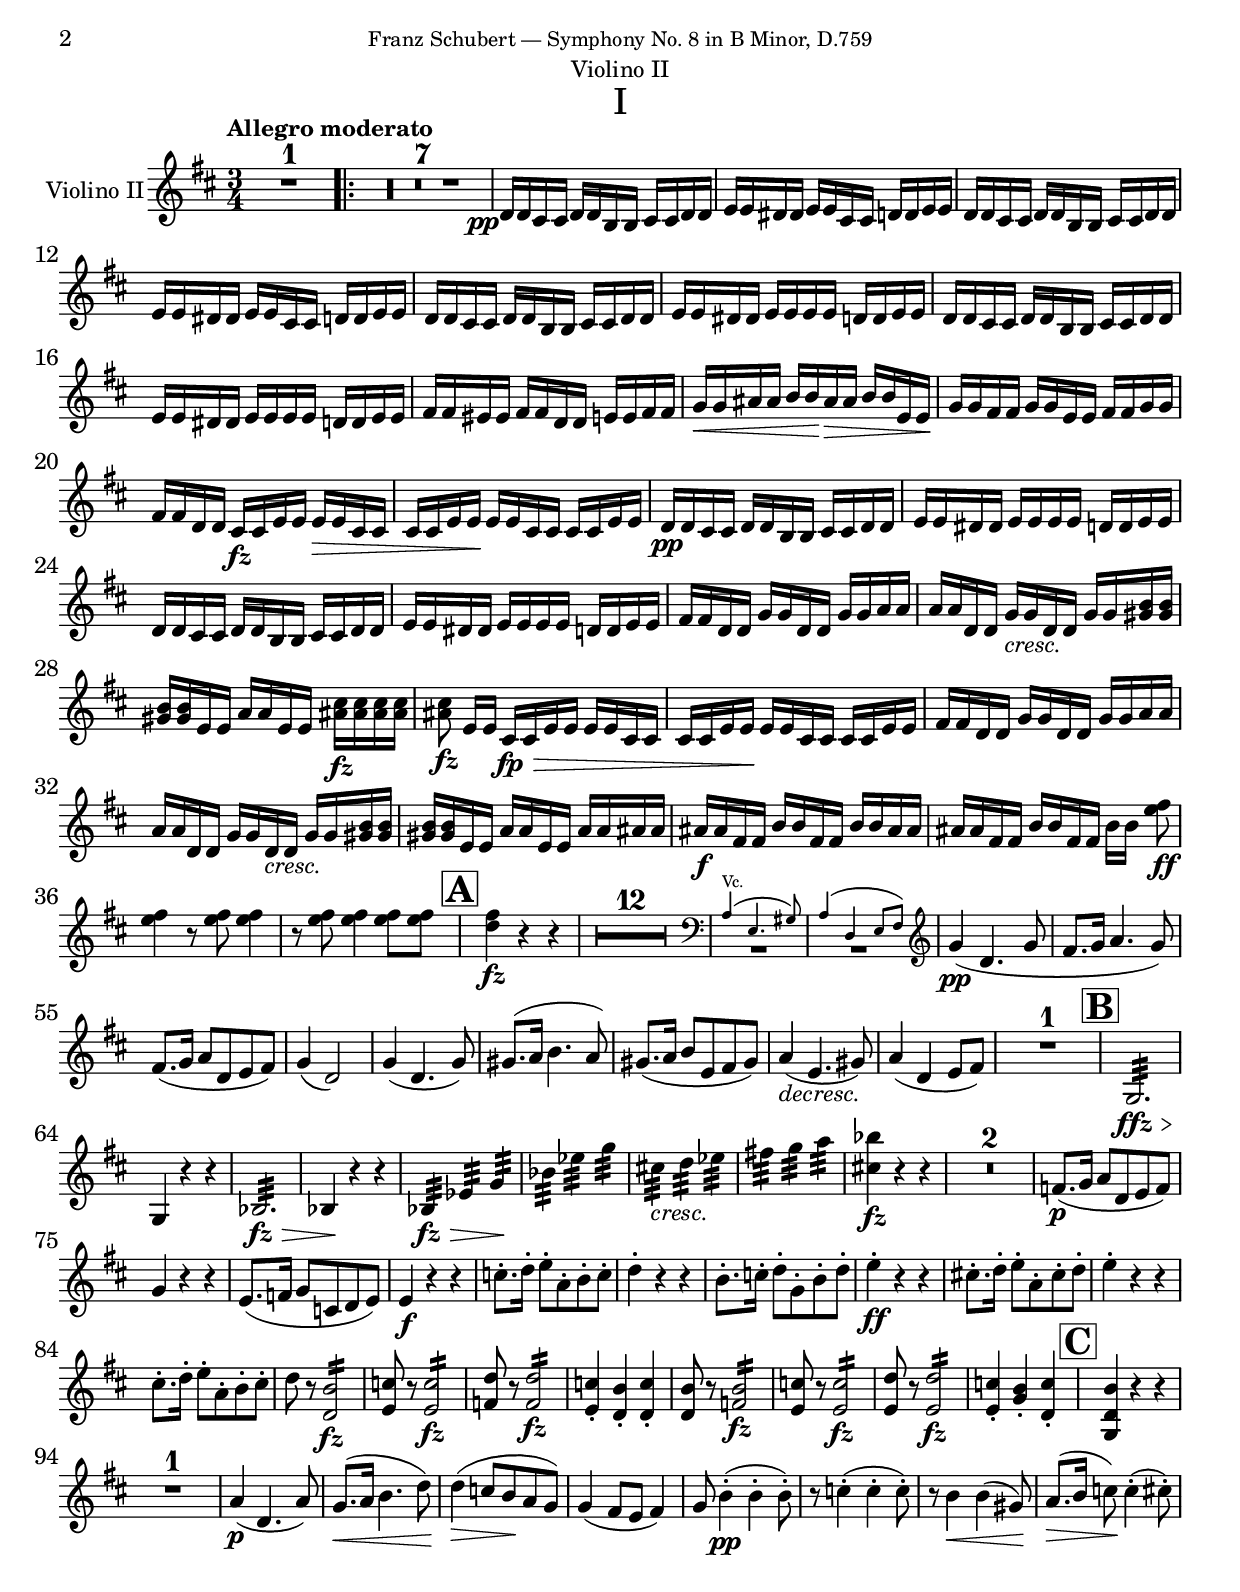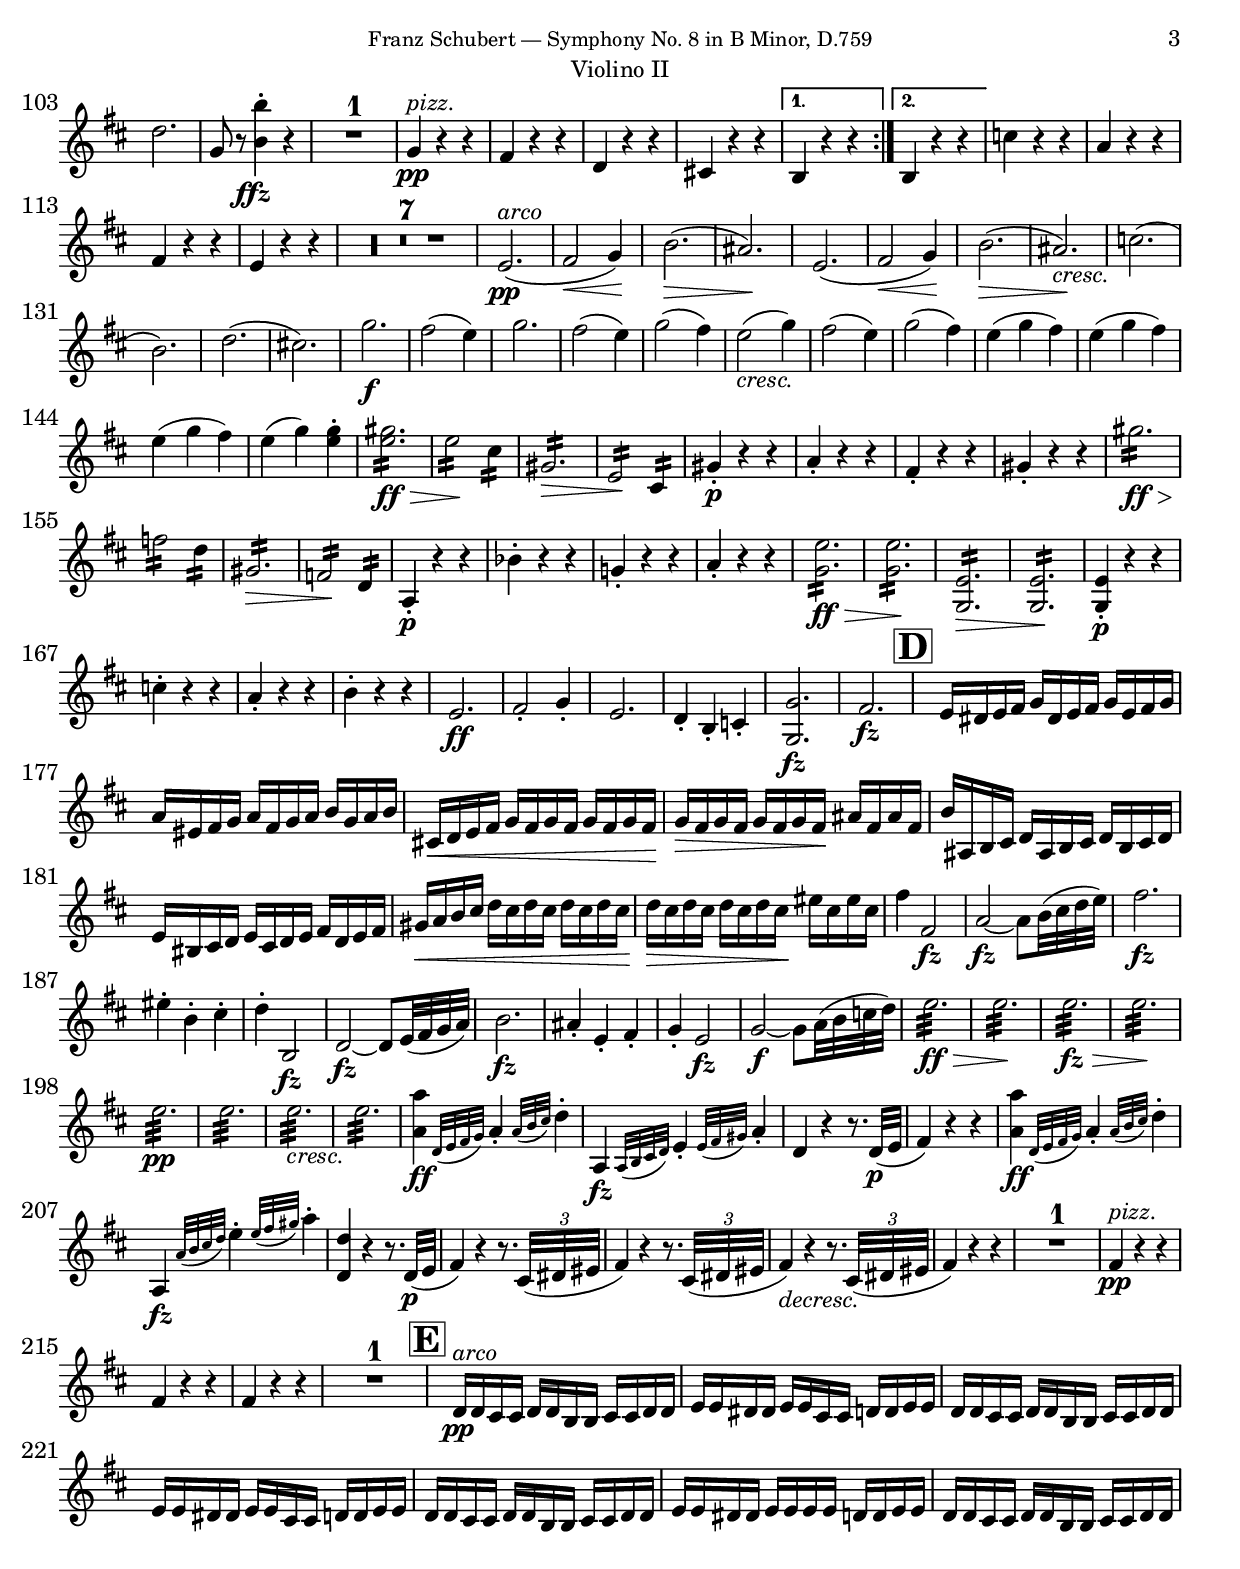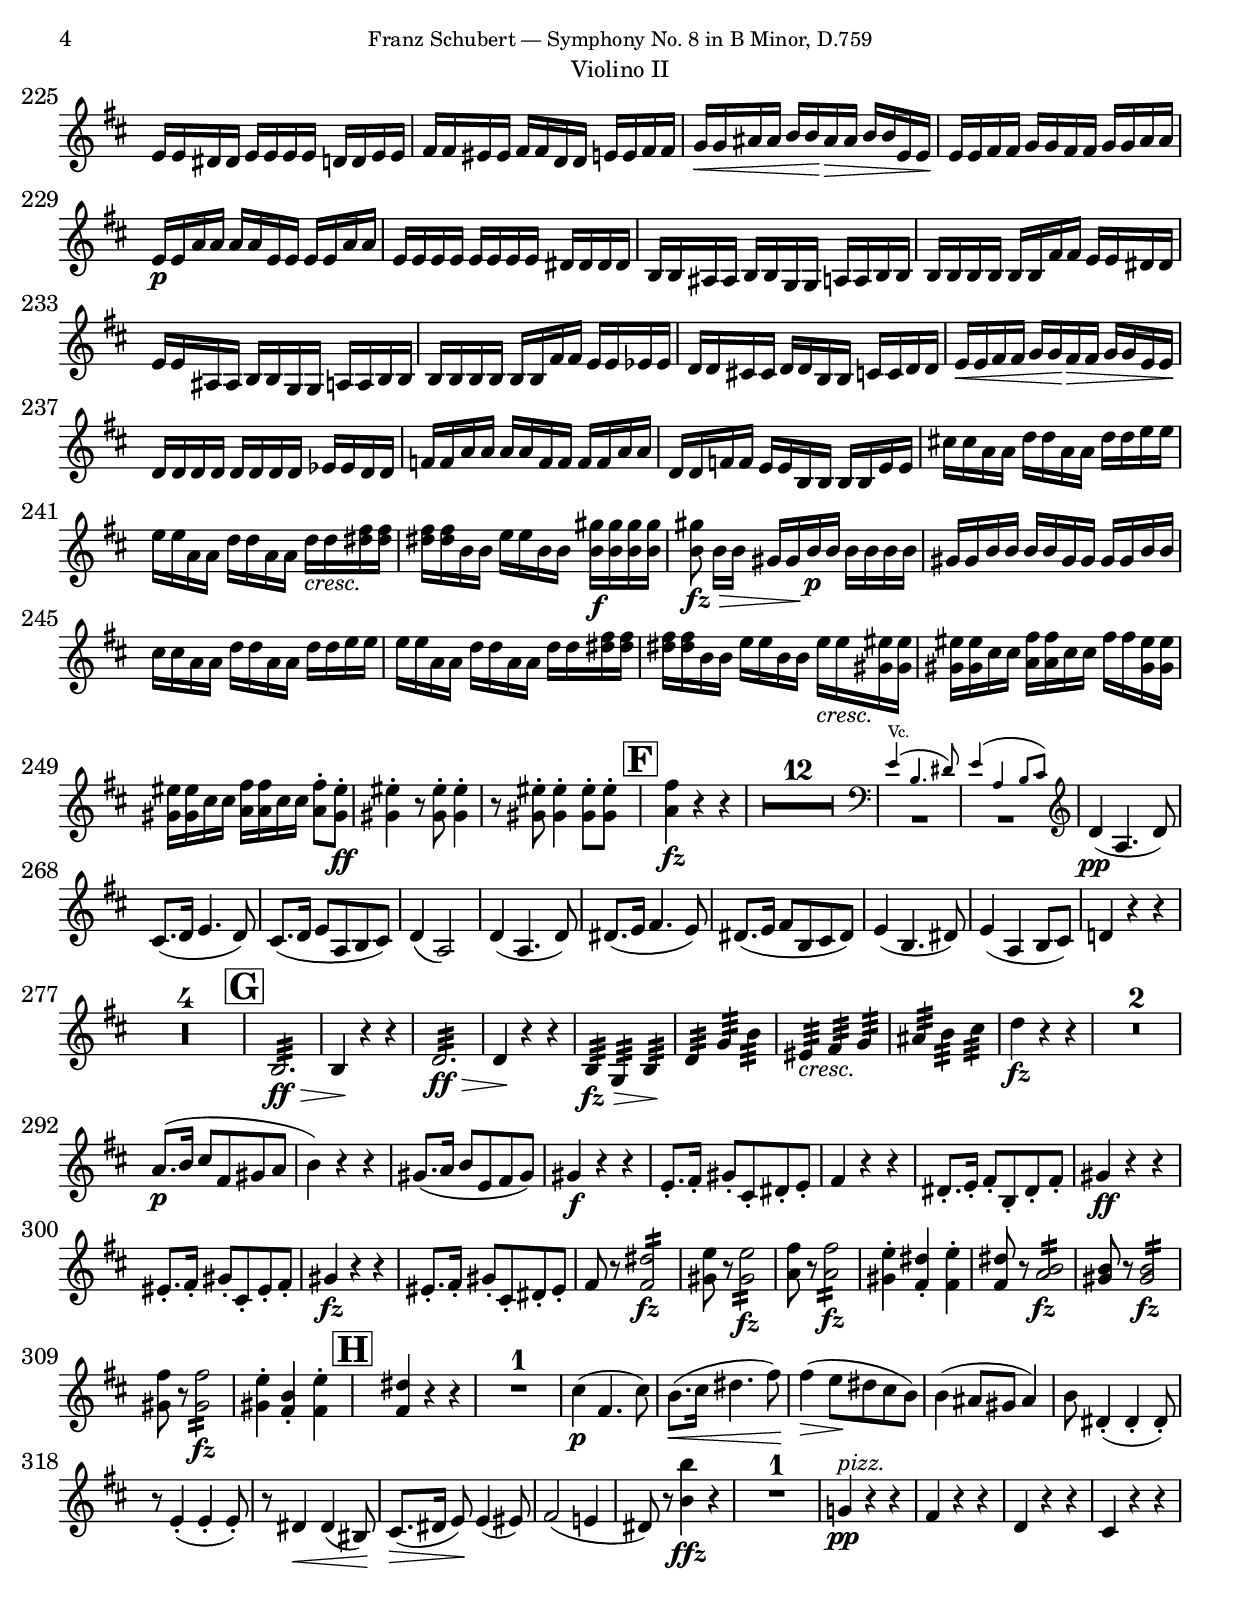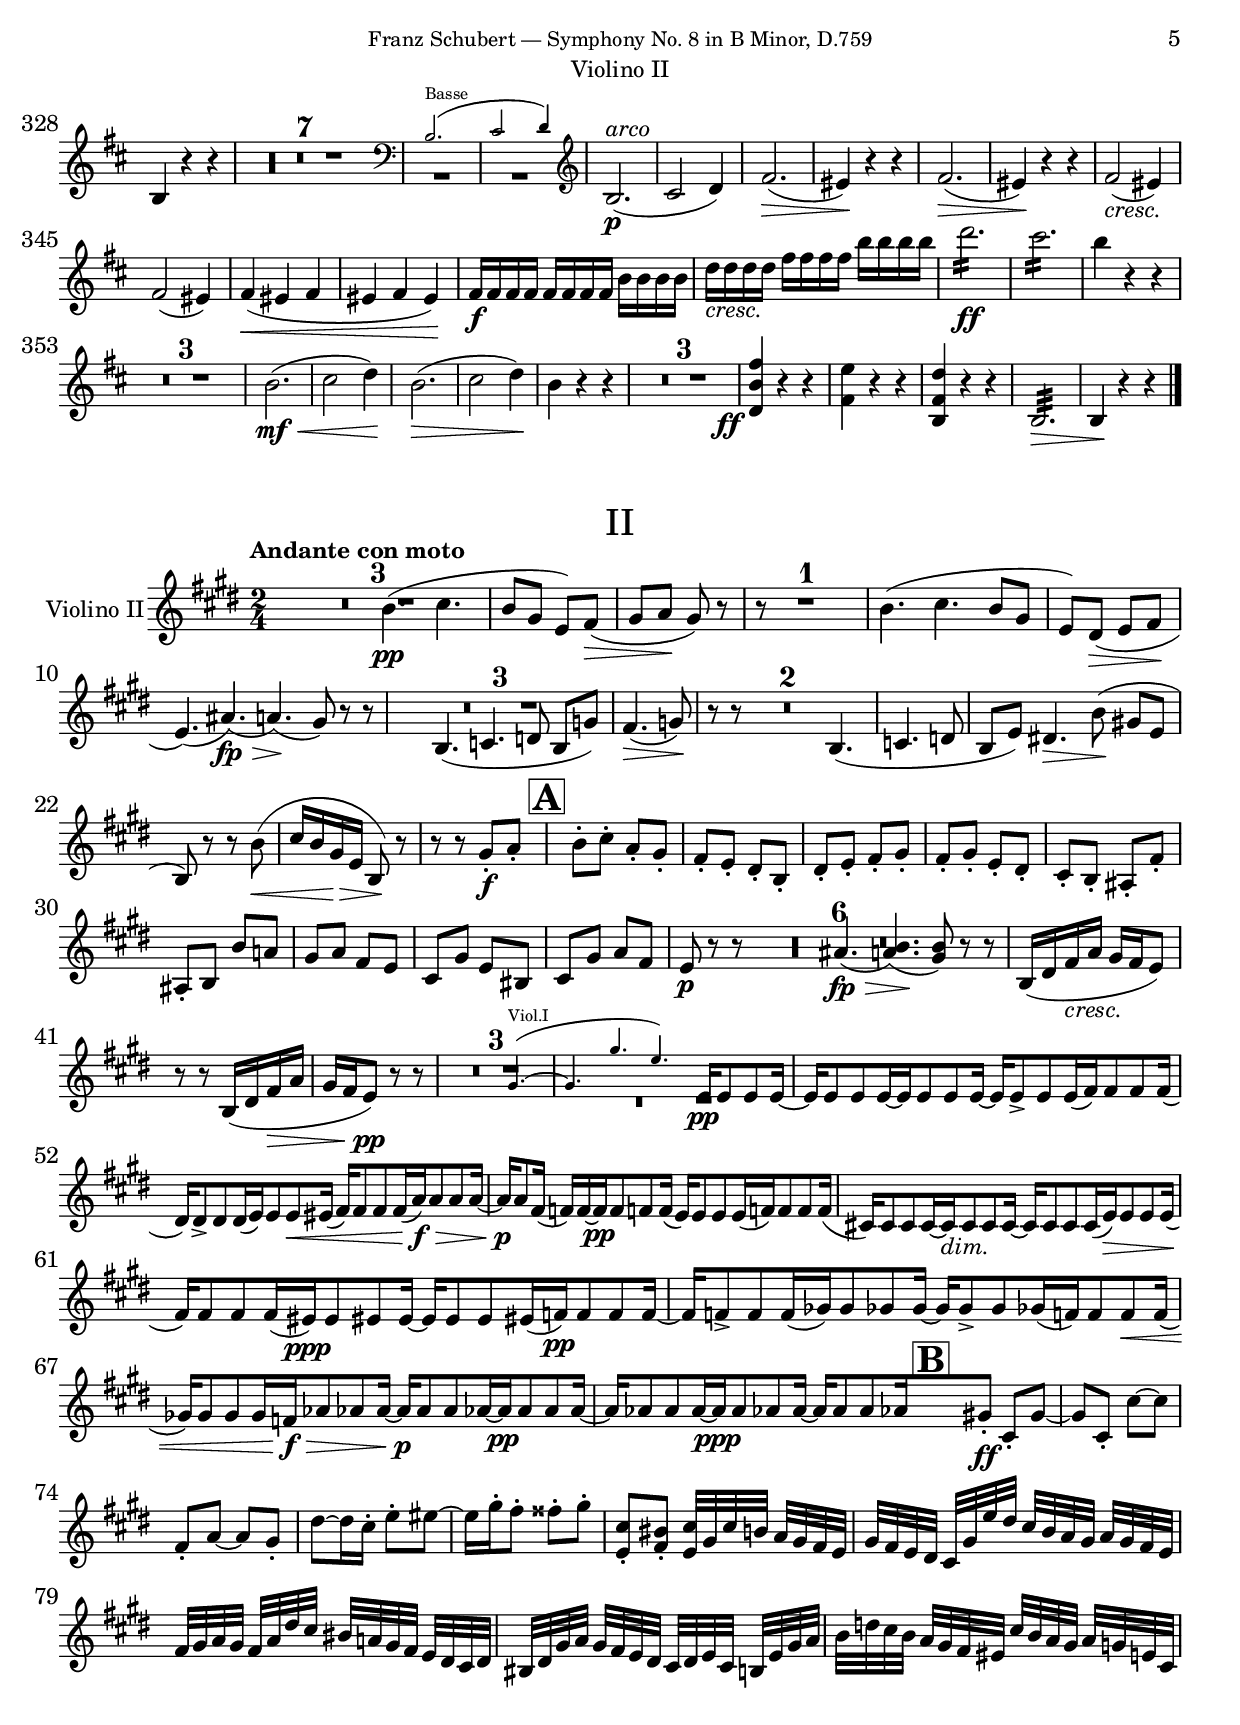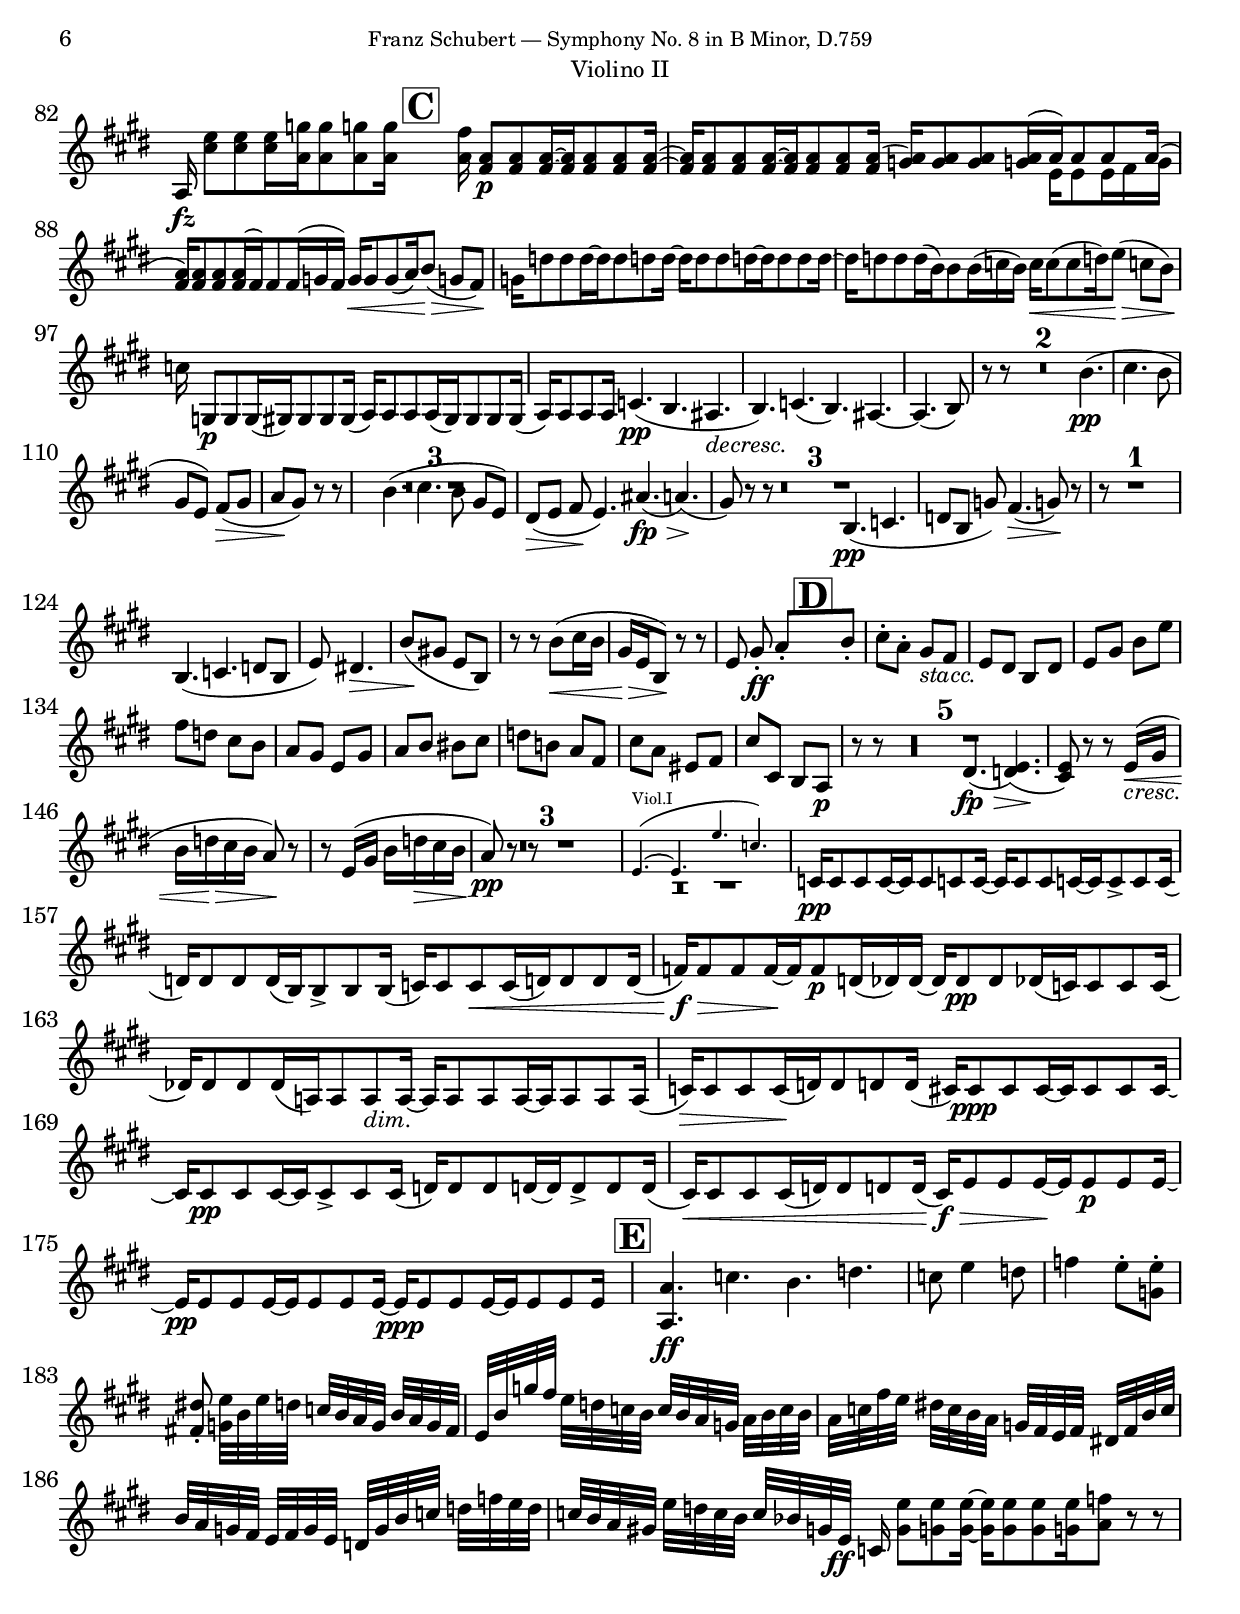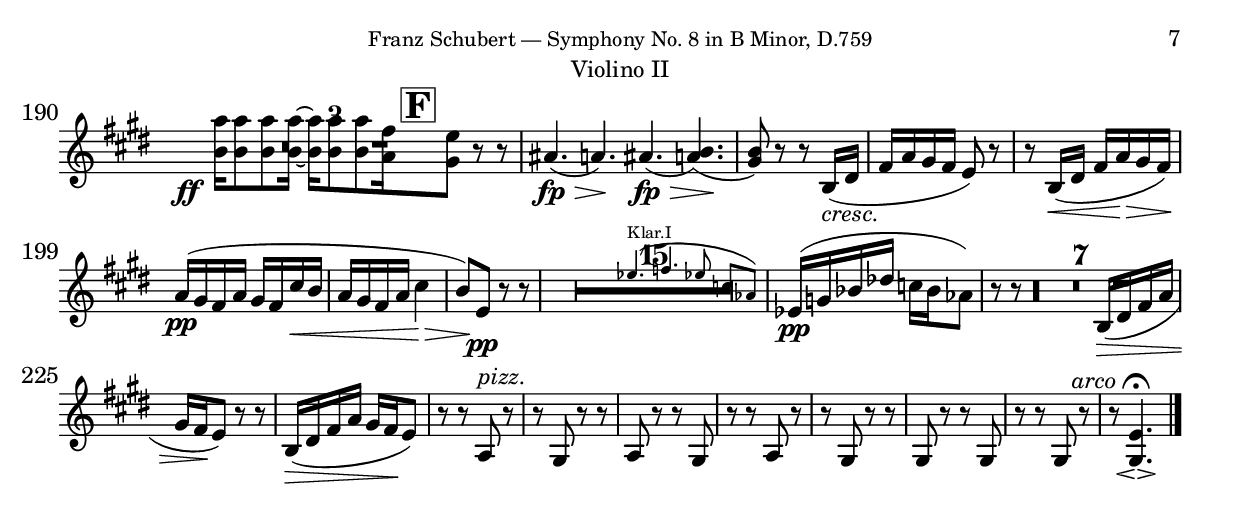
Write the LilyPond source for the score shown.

%###############################################################################
%#                                 H E A D E R                                 #
%###############################################################################
%
%  Composer           : Franz Schubert (1797 - 1828)
%  work               : Symphony No. 8 in B Minor, D.759
%  Source             : Franz Schubert's Werke, Serie I: Symphonien, No.8
%                       Leipzig Breitkopf & Härtel, 1885. Plate F.S. 8. 
%  Type of score      : Score for Violino I
%  Typesetter         : Sébastien MANEN
%  date of initiation : Sunday 12 February 2023, 19:55
%
%###############################################################################
%#                          I N C L U D E   F I L E S                          #
%###############################################################################
\version "2.22.1"
\include "./00-Common/Symph8_D759_Header.ily"
\include "./00-Common/Symph8_D759_PaperParts.ily"
%  work        : Schubert Symphony No. 8 in B minor, D.759
%  typesetter  : Sébastien MANEN
%  date        : Sunday 12 February 2023, 19:55
%###############################################################################
%#                           T I M E   S E C T I O N                           #
%###############################################################################
timeMvtI = {
	\time 3/4
}
timeMvtII = {
	\time 2/4
}


\include "./00-Common/Symph8_D759_LayoutParts.ily"
arco = \markup {\italic arco}
crescmarkup = \markup {\italic cresc.}
pizz = \markup {\italic pizz.}
dimmarkup = \markup {\italic dim.}
morendo = \markup {\italic {morendo}}
stacc = \markup {\italic stacc.}
becarre = \markup { \tiny \natural }
gp = \markup {G.P.}
decrescmarkup = \markup {\italic decresc.}
fcresc = \markup {\dynamic f \italic cresc.}

ffz = #(make-dynamic-script "ffz")
crescD = \tweak DynamicText.self-alignment-X #-0.5 \tweak DynamicText.font-size #1 #(make-dynamic-script (markup #:normal-text #:italic "cresc."))

un=^\markup {\tiny \number 1}
deux=^\markup {\tiny \number 2}
trois=^\markup {\tiny \number 3}
quatre=^\markup {\tiny \number 4}
cinq=^\markup {\tiny \number 5}
six=^\markup {\tiny \number 6}
sept=^\markup {\tiny \number 7}
huit=^\markup {\tiny \number 8}
neuf=^\markup {\tiny \number 9}
dix=^\markup {\tiny \number 10}
onze=^\markup {\tiny \number 11}

naturaltrillmark = \markup {
	\concat {
		\hspace #0.8
		\general-align #Y #CENTER {
			\musicglyph #"scripts.trill" 
			\hspace #0.45
			\teeny \natural 
		}
	}
}


mmrPos = #(define-music-function
	(position)
	(number?)
	#{
		\once \override MultiMeasureRest.staff-position = #(- position 2)
	#}
)

dynEO = #(define-music-function
	(offset)
	(pair?)
	#{
		\once \override DynamicText.extra-offset = #offset
		\once \override DynamicText.whiteout = ##t
		\once \override DynamicText.whiteout-style = #'outline
	#}
)

aIIEO = #(define-music-function
	(extraoffset)
	(pair?)
	#{
		\once \override CombineTextScript.extra-offset = #extraoffset
		\once \override CombineTextScript.whiteout = ##t
		\once \override CombineTextScript.whiteout-style = #'outline
	#}
)

aIIXoffset = #(define-music-function
	(offset)
	(number?)
	#{
		\once \override CombineTextScript.X-offset = #offset
	#}
)

markEO = #(define-music-function
	(offset)
	(pair?)
	#{
		\once \override TextScript.layer = #3
		\once \override TextScript.extra-offset = #offset
		\once \override TextScript.whiteout = ##t
		\once \override TextScript.whiteout-style = #'outline
	#}
)

noFlag = \once \omit Flag

stemOffset = #(define-music-function
	(offset)
	(number?)
	#{
		\once \offset length #offset Stem
	#}
)

beamOffset = #(define-music-function
	(position)
	(pair?)
	#{
		\once \offset positions #position Beam
	#}
)

hairpinShorten = #(define-music-function
	(shortLength)
	(pair?)
	#{
		\once \override Hairpin.shorten-pair = #shortLength
	#}
)

hairpinEO = #(define-music-function
	(offset)
	(pair?)
	#{
		\once \override Hairpin.extra-offset = #offset
		\once \override Hairpin.whiteout = ##t
		\once \override Hairpin.whiteout-style = #'outline
	#}
)

aIIOmit = \once \omit Voice.CombineTextScript

InCueContext = {
	\override Beam.beam-thickness = #0.30 % 0.30
	\override StemTremolo.beam-thickness = #0.35 % 0.30
	\override Beam.length-fraction = #0.67 % 0.8
	\override Stem.length-fraction = #0.85 % 0.8
%	\override Stem.length = #7
%	\override Beam.length = #7
	\set fontSize = #-3 %-3
	\override TupletNumber.avoid-slur = #'ignore
	\override Script.staff-padding = ##f
}

OutCueContext = {
	\revert Beam.beam-thickness
	\revert StemTremolo.beam-thickness
	\revert Beam.length-fraction
	\revert Stem.length-fraction
%	\override Stem.length = #7
%	\override Beam.length = #7
	\unset fontSize
	\revert TupletNumber.avoid-slur
	\revert Script.staff-padding
	
}

resetMMRN = {
	\undo \omit MultiMeasureRestNumber
}


omitMMRN = {
	\omit MultiMeasureRestNumber
}



%%%%%%%%%%%%%%%%%%%%%%%%%%%%%%%%%%%%%%%%%%%%%%%%%%%%%%%%%%%%%%%%%%%%%%%%%%%%%%%%


%arpeggioPadding = #(define-music-function
%	(padding)
%	(number?)
%	#{
%		\once \override Voice.Arpeggio.padding = #padding
%	#}
%)

%beamGap = #(define-music-function
%	(gap)
%	(number?)
%	#{
%		\once \override Beam.auto-knee-gap = #gap
%	#}
%)


%beamLeftTwoRightOne = {
%	\set stemLeftBeamCount = #2
%	\set stemRightBeamCount = #1
%}

%beamLeftOneRightTwo = {
%	\set stemLeftBeamCount = #1
%	\set stemRightBeamCount = #2
%}

%setBeamTriple = { 
%	\set subdivideBeams = ##t
%	\set baseMoment = #(ly:make-moment 1/8)
%	\set beatStructure = 2,2,2
%}

%crescText = #(define-music-function
%	(cresctext)
%	(markup?)
%	#{
%		\once \set crescendoText = \markup {\italic { #cresctext } }
%		\once \set crescendoSpanner = #'text
%	#}
%)
%dimText = #(define-music-function
%	(cresctext)
%	(markup?)
%	#{
%		\once \set decrescendoText = \markup {\italic { #cresctext } }
%		\once \set decrescendoSpanner = #'text
%	#}
%)


%dynSpanYoffset = #(define-music-function
%	(offset)
%	(number?)
%	#{
%		\once \override DynamicTextSpanner.bound-details.right.Y = #offset
%	#}
%)


%InCueContext = {
%	\override Beam.beam-thickness = #0.30 % 0.30
%	\override StemTremolo.beam-thickness = #0.35 % 0.30
%	\override Beam.length-fraction = #0.67 % 0.8
%	\override Stem.length-fraction = #0.8 % 0.8
%%	\override Stem.length = #7
%%	\override Beam.length = #7
%	\set fontSize = #-3 %-3
%}

%OutCueContext = {
%	\revert Beam.beam-thickness
%	\revert StemTremolo.beam-thickness
%	\revert Beam.length-fraction
%	\revert Stem.length-fraction
%%	\override Stem.length = #7
%%	\override Beam.length = #7
%	\unset fontSize
%}


%mmrnDown = {
%	\once \override MultiMeasureRestNumber.direction = #-1 
%}

%mmrLength = #(define-music-function
%	(length)
%	(number?)
%	#{
%		\once \override MultiMeasureRest.space-increment = #length
%	#}
%)

%mmrMinLength = #(define-music-function
%	(length)
%	(number?)
%	#{
%		\once \override MultiMeasureRest.minimum-length = #length
%	#}
%)

%mmrCondens = \once \override MultiMeasureRest.springs-and-rods = #ly:spanner::set-spacing-rods 

%omitMMRN = \omit MultiMeasureRestNumber


%markXoffset = #(define-music-function
%	(offset)
%	(number?)
%	#{
%		\once \override Score.RehearsalMark.self-alignment-X = #(- offset)
%	#}
%)

%markYoffset = #(define-music-function
%	(offset)
%	(number?)
%	#{
%		\once \override Score.RehearsalMark.Y-offset = #offset
%	#}
%)

%noteShift = #(define-music-function
%	(shift)
%	(number?)
%	#{
%		\once \override NoteColumn.force-hshift = #shift
%	#}
%)

%ottavaShorten = #(define-music-function
%	(value)
%	(pair?)
%	#{
%		\once \override Staff.OttavaBracket.shorten-pair = #value
%	#}
%)

%setSextolet = {
%	\set subdivideBeams = ##t
%	\set baseMoment = #(ly:make-moment 1/8)
%	\set beatStructure = 2,2,2,2
%	\override TupletNumber.Y-offset = #-3
%	\override TupletNumber.avoid-slur = #'ignore
%}
%unsetSextolet = {
%	\set subdivideBeams = ##f
%	\revert TupletNumber.Y-offset
%	\revert TupletNumber.avoid-slur
%}


%textInSlur = {
%	%\once \override TextScript.outside-staff-priority = 0
%	\once \override TextScript.slur-padding = #0
%	\once \override TextScript.avoid-slur = #'around
%}

%textOsp = #(define-music-function
%	(prio)
%	(number?)
%	#{
%		\once \override TextScript.outside-staff-priority = #prio
%	#}
%)

%tempoDown = \once \override Score.MetronomeMark.direction = #-1 

%tempoXoffset = #(define-music-function
%	(offset)
%	(number?)
%	#{
%		\once \override Score.MetronomeMark.X-offset = #offset
%	#}
%)

%tempoExtraOffset = #(define-music-function
%	(offset)
%	(pair?)
%	#{
%		\once \override Score.MetronomeMark.extra-offset = #offset
%	#}
%)
%tempoEO = #(define-music-function
%	(offset)
%	(pair?)
%	#{
%		\once \override Score.MetronomeMark.extra-offset = #offset
%	#}
%)


%tupletOffset = #(define-music-function
%	(offset)
%	(number?)
%	#{
%		\once \override TupletNumber.Y-offset = #offset 
%	#}
%)

%tupletExtraOffset = #(define-music-function
%	(offset)
%	(pair?)
%	#{
%		\once \override TupletNumber.extra-offset = #offset 
%	#}
%)

%tupletAvoidSlur = \once \override TupletNumber.avoid-slur = #'ignore

%omitTupletNumber = \once \omit Voice.TupletNumber


%tremoloPosition = #(define-music-function
%	(position)
%	(number?)
%	#{
%		\once \override StemTremolo.Y-offset = #position
%	#}
%)

%trillSpanPadding = #(define-music-function
%	(padding)
%	(number?)
%	#{
%		\once \override TrillSpanner.bound-details.right.padding = #padding
%	#}
%)

%trillSpanCustom = #(define-music-function
%	(length markup)
%	(number? markup?)
%	% function to create a trill spanner with :
%	%	- specified length
%	%	- specified markup
%	#{
%		\once \override TrillSpanner.minimum-length = #length
%		\once \override TrillSpanner.springs-and-rods = #ly:spanner::set-spacing-rods
%		\once \override Score.TrillSpanner.bound-details.left.text = #markup
%	#}
%)

%trillSpanPadding = #(define-music-function
%	(padding)
%	(number?)
%	% function to create a trill spanner with :
%	%	- specified padding to avoid overlap
%	#{
%		\once \override TrillSpanner.bound-details.right.padding = #padding
%	#}
%)


%naturaltrill = \once \override TrillSpanner.bound-details.left.text = \markup {
%	\concat { 
%		\musicglyph #"scripts.trill" \translate #'(0.5 . 1.05) \tiny \natural 
%	}
%}
%flattrill = \once \override TrillSpanner.bound-details.left.text = \markup {
%	\concat { 
%		\musicglyph #"scripts.trill" \translate #'(0.6 . 0.52) \tiny \flat 
%	}
%}
%sharptrill = \once \override TrillSpanner.bound-details.left.text = \markup {
%	\concat { 
%		\musicglyph #"scripts.trill" \translate #'(0.5 . 1.05) \tiny \sharp  
%	}
%}

%trillflat = \markup { 
%	\general-align #X #CENTER 
%	\concat { 
%		\hspace #2.4 \musicglyph #"scripts.trill" 
%		\translate #'(0.5 . 0.49) \tiny \flat 
%	}
%}



%voltaShorten = #(define-music-function
%	(shortLength)
%	(pair?)
%	#{
%		\once \override Score.VoltaBracket.shorten-pair = #shortLength
%	#}
%)

%whiteoutRehearsalMark = {
%	\override Score.StaffSymbol.layer = #4
%	\override Score.RehearsalMark.layer = #3
%	\once \override Score.RehearsalMark.whiteout = ##t
%	%\once \override Score.RehearsalMark.whiteout-style = #'outline
%}


%whiteoutMarkup = {
%	\once \override Hairpin.layer = #4
%	\once \override TextScript.layer = #3
%	\once \override TextScript.whiteout = ##t
%	\once \override TextScript.whiteout-style = #'outline
%}

%whiteoutDynamic = {
%	\once \override DynamicText.whiteout = ##t
%	\once \override DynamicText.whiteout-style = #'outline
%}

%whiteoutMetronomeMark = {
%	\once \override Score.MetronomeMark.whiteout = ##t
%	\once \override Score.MetronomeMark.whiteout-style = #'outline
%}


%  work        : Schubert Symphony No. 8 in B minor, D.759
%  typesetter  : Sébastien MANEN
%  date        : Sunday 12 February 2023, 19:55
%###############################################################################
%#                    V O I C E   N A M E   :   F L A U T I                    #
%###############################################################################
nameFlautoIMvtI = {
	\set Staff.instrumentName = #"Flauto I"
	\set Staff.shortInstrumentName = #""
}
nameFlautoIMvtII = {
	\set Staff.instrumentName = #"Flauto I"
	\set Staff.shortInstrumentName = #""
}
nameFlautoIIMvtI = {
	\set Staff.instrumentName = #"Flauto II"
	\set Staff.shortInstrumentName = #""
}
nameFlautoIIMvtII = {
	\set Staff.instrumentName = #"Flauto II"
	\set Staff.shortInstrumentName = #""
}
%###############################################################################
%#                      V O I C E   N A M E   :   O B O I                      #
%###############################################################################
nameOboeIMvtI = {
	\set Staff.instrumentName = #"Oboe I"
	\set Staff.shortInstrumentName = #""
}
nameOboeIMvtII = {
	\set Staff.instrumentName = #"Oboe I"
	\set Staff.shortInstrumentName = #""
}
nameOboeIIMvtI = {
	\set Staff.instrumentName = #"Oboe II"
	\set Staff.shortInstrumentName = #""
}
nameOboeIIMvtII = {
	\set Staff.instrumentName = #"Oboe II"
	\set Staff.shortInstrumentName = #""
}
%###############################################################################
%#                V O I C E   N A M E   :   C L A R I N E T T I                #
%###############################################################################
nameClarinettoIMvtI = {
	\set Staff.instrumentName = \markup {
		\center-column {
			\lower #1 "Clarinet I"
			\line {
				"in A"
			}
		}
	}
	\set Staff.shortInstrumentName = #""
}
nameClarinettoIMvtII = {
	\set Staff.instrumentName = \markup {
		\center-column {
			\lower #1 "Clarinet I"
			\line {
				"in A"
			}
		}
	}
	\set Staff.shortInstrumentName = #""
}
nameClarinettoIIMvtI = {
	\set Staff.instrumentName = \markup {
		\center-column {
			\lower #1 "Clarinet II"
			\line {
				"in A"
			}
		}
	}
	\set Staff.shortInstrumentName = #""
}
nameClarinettoIIMvtII = {
	\set Staff.instrumentName = \markup {
		\center-column {
			\lower #1 "Clarinet II"
			\line {
				"in A"
			}
		}
	}
	\set Staff.shortInstrumentName = #""
}
%###############################################################################
%#                   V O I C E   N A M E   :   F A G O T T I                   #
%###############################################################################
nameFagottoIMvtI = {
	\set Staff.instrumentName = #"Fagot I"
	\set Staff.shortInstrumentName = #""
}
nameFagottoIMvtII = {
	\set Staff.instrumentName = #"Fagot I"
	\set Staff.shortInstrumentName = #""
}
nameFagottoIIMvtI = {
	\set Staff.instrumentName = #"Fagot II"
	\set Staff.shortInstrumentName = #""
}
nameFagottoIIMvtII = {
	\set Staff.instrumentName = #"Fagot II"
	\set Staff.shortInstrumentName = #""
}
%###############################################################################
%#                     V O I C E   N A M E   :   C O R N I                     #
%###############################################################################
nameCornoIMvtI = {
	\set Staff.instrumentName = \markup {
		\center-column {
			\lower #1 "Corno I"
			\line {
				"in D"
			}
		}
	}
	\set Staff.shortInstrumentName = #""
}
nameCornoIMvtII = {
	\set Staff.instrumentName = \markup {
		\center-column {
			\lower #1 "Corno I"
			\line {
				"in E"
			}
		}
	}
	\set Staff.shortInstrumentName = #""
}
nameCornoIIMvtI = {
	\set Staff.instrumentName = \markup {
		\center-column {
			\lower #1 "Corno II"
			\line {
				"in D"
			}
		}
	}
	\set Staff.shortInstrumentName = #""
}
nameCornoIIMvtII = {
	\set Staff.instrumentName = \markup {
		\center-column {
			\lower #1 "Corno II"
			\line {
				"in E"
			}
		}
	}
	\set Staff.shortInstrumentName = #""
}
%###############################################################################
%#                    V O I C E   N A M E   :   T R O M B A                    #
%###############################################################################
nameTrombaIMvtI = {
	\set Staff.instrumentName = \markup {
		\center-column {
			\lower #1 "Trombe I"
			\line {
				"in E"
			}
		}
	}
	\set Staff.shortInstrumentName = #""
}
nameTrombaIMvtII = {
	\set Staff.instrumentName = \markup {
		\center-column {
			\lower #1 "Trombe I"
			\line {
				"in E"
			}
		}
	}
	\set Staff.shortInstrumentName = #""
}
nameTrombaIIMvtI = {
	\set Staff.instrumentName = \markup {
		\center-column {
			\lower #1 "Trombe II"
			\line {
				"in E"
			}
		}
	}
	\set Staff.shortInstrumentName = #""
}
nameTrombaIIMvtII = {
	\set Staff.instrumentName = \markup {
		\center-column {
			\lower #1 "Trombe II"
			\line {
				"in E"
			}
		}
	}
	\set Staff.shortInstrumentName = #""
}
%###############################################################################
%#                  V O I C E   N A M E   :   T R O M B O N I                  #
%###############################################################################
nameTromboneIMvtI = {
	\set Staff.instrumentName = \markup {
		\center-column {
			\lower #1 "Trombone"
			\line {
				"alto"
			}
		}
	}
	\set Staff.shortInstrumentName = #""
}
nameTromboneIMvtII = {
	\set Staff.instrumentName = \markup {
		\center-column {
			\lower #1 "Trombone"
			\line {
				"alto"
			}
		}
	}
	\set Staff.shortInstrumentName = #""
}
nameTromboneIIMvtI = {
	\set Staff.instrumentName = \markup {
		\center-column {
			\lower #1 "Trombone"
			\line {
				"tenor"
			}
		}
	}
	\set Staff.shortInstrumentName = #""
}
nameTromboneIIMvtII = {
	\set Staff.instrumentName = \markup {
		\center-column {
			\lower #1 "Trombone"
			\line {
				"tenor"
			}
		}
	}
	\set Staff.shortInstrumentName = #""
}
nameTromboneIIIMvtI = {
	\set Staff.instrumentName = \markup {
		\center-column {
			\lower #1 "Trombone"
			\line {
				"basso"
			}
		}
	}
	\set Staff.shortInstrumentName = #""
}
nameTromboneIIIMvtII = {
	\set Staff.instrumentName = \markup {
		\center-column {
			\lower #1 "Trombone"
			\line {
				"basso"
			}
		}
	}
	\set Staff.shortInstrumentName = #""
}
%###############################################################################
%#                   V O I C E   N A M E   :   T I M P A N I                   #
%###############################################################################
nameTimpaniMvtI = {
	\set Staff.instrumentName = \markup {
		\center-column {
			"Timpani"
			\line {
				"in H F" \small \sharp
			}
		}
	}
	\set Staff.shortInstrumentName = #""
}
nameTimpaniMvtII = {
	\set Staff.instrumentName = \markup {
		\center-column {
			"Timpani"
			\line {
				"in H F" \small \sharp
			}
		}
	}
	\set Staff.shortInstrumentName = #""
}
%###############################################################################
%#                 V O I C E   N A M E   :   V I O L I N O   I                 #
%###############################################################################
nameViolinIMvtI = {
	\set Staff.instrumentName = #"Violino I"
	\set Staff.shortInstrumentName = #""
}
nameViolinIMvtII = {
	\set Staff.instrumentName = #"Violino I"
	\set Staff.shortInstrumentName = #""
}
%###############################################################################
%#                V O I C E   N A M E   :   V I O L I N O   I I                #
%###############################################################################
nameViolinIIMvtI = {
	\set Staff.instrumentName = #"Violino II"
	\set Staff.shortInstrumentName = #""
}
nameViolinIIMvtII = {
	\set Staff.instrumentName = #"Violino II"
	\set Staff.shortInstrumentName = #""
}
%###############################################################################
%#                     V O I C E   N A M E   :   V I O L A                     #
%###############################################################################
nameViolaMvtI = {
	\set Staff.instrumentName = #"Viola"
	\set Staff.shortInstrumentName = #""
}
nameViolaMvtII = {
	\set Staff.instrumentName = #"Viola"
	\set Staff.shortInstrumentName = #""
}
%###############################################################################
%#               V O I C E   N A M E   :   V I O L O N C E L L O               #
%###############################################################################
nameVioloncelloMvtI = {
	\set Staff.instrumentName = #"Violoncello"
	\set Staff.shortInstrumentName = #""
}
nameVioloncelloMvtII = {
	\set Staff.instrumentName = #"Violoncello"
	\set Staff.shortInstrumentName = #""
}
%###############################################################################
%#               V O I C E   N A M E   :   C O N T R A B A S S O               #
%###############################################################################
nameBassoMvtI = {
	\set Staff.instrumentName = #"Basso"
	\set Staff.shortInstrumentName = #""
}
nameBassoMvtII = {
	\set Staff.instrumentName = #"Basso"
	\set Staff.shortInstrumentName = #""
}

%\include "./00-Common/Symph8_D759_Format_Part01_Flauti.ily"
%  work        : Schubert Symphony No. 8 in B minor, D.759
%  typesetter  : Sébastien MANEN
%  date        : Sunday 12 February 2023, 19:55
%###############################################################################
%#                   C U E   V O I C E   F O R   F L A U T I                   #
%###############################################################################
cueVoiceFlautoIMvtI = \relative c'' {
	s2.*21
	% bar 22 - 25
	\voiceOne fis2.(^\markup {Ob.Klar.}
	b,4. ais8 b cis)
	fis2.(
	b,4. ais8 b cis)
	s2.*109
	% bar 134 - 135
	g'2.(^\markup {Ob.I}
	fis2 e4)
}
cueVoiceFlautoIMvtII = \relative c'' {
	s4.*89
	% bar 90 - 91
	\voiceOne bes'16.(\repeatTie^\markup {Ob.I} aes32 bes16 aes f des)
	aes'16.(-> ges32 aes16 ges ees c)
	s4.*61
	% bar 153 - 154
	\hairpinShorten #'(2 . 1) dis4.(-\tweak height 0.4 ^\>^\markup {Viol.I}
	cis)\!
	s4.*78
	% bar 233 - 234
	fis16.(->^\markup {Ob.I} e32 fis16 e cis a
	e'16.-> d32 e16 d b gis)
	s4.*57
	% bar 292 - 295
	c'4.(^\markup {Viol.I}
	aes
	ees
	ces)
}
cueVoiceFlautoIIMvtI = \relative c'' {
	s2.*25
	% bar 26 - 28
	\voiceOne d2.^\markup {Fl.I}~-\offset X-offset -0.5 ^\p
	d2~ d8( e)
	e2 s4
	s2.*110
	% bar 138 - 141
	\oneVoice g'2(^\markup {Fl.I} fis4)
	e2( g4)
	fis2( e4)
	g2( fis4)
	s2.*85
	% bar 227 - 228
	\voiceOne e,4(^\markup {Ob.I} f4. e8)
	d4( cis2)
}
cueVoiceFlautoIIMvtII = \relative c''' {
	s4.*91
	% bar 92 - 95
	\voiceOne bes16.(->^\markup {Fl.I} aes32 bes16 aes f des)
	aes'16.(-> ges32 aes16 ges ees c
	des8) r r
	s4.*58
	% bar 153 - 154
	\hairpinShorten #'(2 . 1) dis4.(-\tweak height 0.4 ^\>^\markup {Viol.I}
	cis)\!
	s4.*80
	% bar 235 - 236
	fis16.(->^\markup {Fl.I} e32 fis16 e cis a
	e'16.-> d32 e16 d b gis)
	s4.*55
	% bar 292 - 295
	c'4.(^\markup {Viol.I}
	aes
	ees
	ces)
}
%###############################################################################
%#                     C U E   V O I C E   F O R   O B O I                     #
%###############################################################################
cueVoiceOboeIMvtI = \relative c''' {
	s2.*132
	% bar 132 - 133
	d2.(^\markup {Viol.I}
	cis)
}
cueVoiceOboeIMvtII = \relative c''' {
	s4.*79
	% bar 80 - 84
	\voiceOne g4.\>~^\markup {Klar.I}
	g~\!
	g~^\morendo
	g4 r8
	s4.*71
	% bar 155 - 156
	c,4.(^\>^\markup {Fl.I}
	b)\!
	s4.*146
	% bar 303
	\voiceTwo b,16(_\markup {Viol.I} dis fis a gis fis)
}
cueVoiceOboeIIMvtI = \relative c'' {
	s2.*21
	% bar 22 - 23
	\voiceOne fis2.(^\markup {Ob.I}
	b,4. ais8 b cis)
	s2.*109
	% bar 132 - 133
	d'2.(^\markup {Viol.I}
	cis)
	s2.*93
	% bar 227 - 228
	e,4(^\markup {Ob.I} f4. e8)
	d4( cis2)
}
cueVoiceOboeIIMvtII = \relative c''' {
	s4.*93
	% bar 94 - 95
	\voiceOne bes16.(->^\markup {Ob.I} aes32 bes16 aes f des)
	aes'16.(-> ges32 aes16 ges ees c)
	s4.*59
	% bar 155 - 156
	c4.(^\markup {Fl.I}
	b)
	s4.*78
	% bar 235 - 236
	fis'16.(->^\markup {Fl.I} e32 fis16 e cis a
	e'16.-> d32 e16 dis b gis)
	s4.*66
	% bar 303
	\voiceTwo b,16(_\markup {Viol.I} dis fis a gis fis)}
%###############################################################################
%#               C U E   V O I C E   F O R   C L A R I N E T T I               #
%###############################################################################
cueVoiceClarinettoIMvtI = \relative c {
	s2.*132
	% bar 133 - 135
	\transpose a c {
		\relative c''' {
			\voiceOne d2.(^\markup {Viol.II}
			cis)
			g'^\markup {Ob.I}
		}
	}
}
cueVoiceClarinettoIMvtII = \relative c {
	s4.*135
	% bar 136 - 137
	\transpose a c {
		\relative c'''' {
			\voiceOne g4(->^\markup {Fl.I} e8)
		}
	}
	\transpose a e {
		\relative c''' {
			c4->(^\markup {Hr.I} c,8)
		}
	}
	s4.*83
	% bar 221 - 224
	\transpose a c {
		\relative c''' {
			e4.^\>^\markup {Ob.I}~
			e~\!^\morendo
			e~
			e4 r8
		}
	}
}
cueVoiceClarinettoIIMvtI = \relative c''' {
	s2.*21
	% bar 22 - 23
	\voiceOne a2.(^\markup {Klar.I}
	d,4. cis8 d e)
	s2.*109
	% bar 132 - 134
	\transpose a c {
		\relative c''' {
			\voiceOne d2.(^\markup {Viol.II}
			cis)
			g'^\markup {Ob.I}
		}
	}
	s2.*101
	% bar 236 - 237
	c4(^\markup {Klar.I} des4. c8)
	bes4( a2)
}
cueVoiceClarinettoIIMvtII = \relative c {
	\voiceOne s4.*89
	% bar 90 - 92
	\transpose a c {
		\relative c'''' {
			bes16.->(^\markup {Ob.I} aes32 bes16 aes f des)
			aes'16.(-> ges32 aes16 ges ees c
			des8) r r
		}
	}
	s4.*45
	% bar 138
	bes'''4(^\markup {Kl.I} g8)
	s4.*96
	% bar 235 - 236
	\transpose a c {
		\relative c''' {
			fis16.(->^\markup {Fl.I} e32 fis16 e cis a
			e'16.-> d32 e16 d b gis)
		}
	}
}
%###############################################################################
%#                  C U E   V O I C E   F O R   F A G O T T I                  #
%###############################################################################
cueVoiceFagottoIMvtI = \relative c {
	s2.*17
	% bar 18 - 20
	\voiceOne \cueClef treble e''4(^\markup {Ob.I} f4. e8)
	d4( cis2
	d4) \cueClefUnset s2
}
cueVoiceFagottoIMvtII = \relative c {
	s4.*93
	% bar 94 - 95
	\voiceOne \cueClef treble bes'''16.(->^\markup {Ob.I} aes32 bes16 aes f des)
	aes'16.(-> ges32 aes16 ges ees c) \cueClefUnset
	s4.*139
	% bar 235 - 236
	\cueClef treble fis16.(->^\markup {Fl.I} e32 fis16 e cis a 
	e'16.-> d32 e16 d b gis) \cueClefUnset
}
cueVoiceFagottoIIMvtI = \relative c {
	s2.*17
	% bar 18 - 20
	\voiceOne \cueClef treble e''4(^\markup {Ob.I} f4. e8)
	d4( cis2
	d4) \cueClefUnset s2
}
cueVoiceFagottoIIMvtII = \relative c {
	s4.*27
	% bar 28
	\voiceTwo gis8(^\markup {Bassi} e cis')
	s4.*65
	% bar 94 - 95
	\voiceOne \cueClef treble bes'''16.(->^\markup {Ob.I} aes32 bes16 aes f des)
	aes'16.(-> ges32 aes16 ges ees c) \cueClefUnset
	s4.*73
	% bar 169
	\voiceTwo gis,,8(^\markup {Bassi} e cis')
	s4.*65
	% bar 235 - 236
	\cueClef treble \voiceOne fis''16.(->^\markup {Fl.I} e32 fis16 e cis a 
	e'16.-> d32 e16 d b gis) \cueClefUnset

}
%###############################################################################
%#                    C U E   V O I C E   F O R   C O R N I                    #
%###############################################################################
cueVoiceCornoIMvtI = \relative c {
	\voiceOne s2.*17
	% bar 18 - 20
	\transpose d c {
		\relative c'' {
			e4(^\markup {Ob.I} f4. e8)
			d4( cis2
			d4) s2
		}
	}
	s2.*112
	% bar 132 - 133
	\transpose d c {
		\relative c''' {
			d2.(^\markup {Viol.I}
			cis)
		}
	}
}
cueVoiceCornoIMvtII = \relative c {
	\voiceOne s4.*93
	% bar 94 - 95
	\transpose e c {
		\relative c''' {
			ais16.(->^\markup {Ob.I} gis32 ais16 gis eis cis)
			gis'16.(-> fis32 gis16 fis dis bis)
		}
	}
	s4.*34
	% bar 130
	\transpose e c {
		\relative c'' {
			e4->(^\markup {Fl.I} d16 b)
		}
	}
	s4.*104
	% bar 235 - 236
	\transpose e c {
		\relative c'' {
			fis16.->(^\markup {Fl.I} e32 fis16 e cis a
			e'16.-> d32 e16 d b gis)
		}
	}
}
cueVoiceCornoIIMvtI = \relative c {
	\voiceOne s2.*17
	% bar 18 - 20
	\transpose d c {
		\relative c'' {
			e4(^\markup {Ob.I} f4. e8)
			d4( cis2
			d4) s2
		}
	}
	s2.*112
	% bar 132 - 133
	\transpose d c {
		\relative c''' {
			d2.(^\markup {Viol.I}
			cis)
		}
	}

}
cueVoiceCornoIIMvtII = \relative c {
	\voiceOne s4.*93
	% bar 94 - 95
	\transpose e c {
		\relative c''' {
			ais16.(->^\markup {Ob.I} gis32 ais16 gis eis cis)
			gis'16.(-> fis32 gis16 fis dis bis)
		}
	}
	s4.*43
	% bar 139 - 141
	\voiceTwo c''4(^\markup {Hr.I} c,8)
	c'4( c,8)
	c'4( c,8)
	s4.*93
	% bar 235 - 236
	\transpose e c {
		\relative c'' {
			\voiceOne fis16.->(^\markup {Fl.I} e32 fis16 e cis a
			e'16.-> d32 e16 d b gis)
		}
	}
}
%###############################################################################
%#                   C U E   V O I C E   F O R   T R O M B E                   #
%###############################################################################
cueVoiceTrombaIMvtI = \relative c {
	\voiceOne s2.*25
	% bar 26 - 28
	\transpose e c {
		\relative c'' {
			d2.~^\markup {Fl.I} 
			d2~ d8( e)
			e2 s4
		}
	}
	s2.*116
	% bar 144 - 145
	\transpose e d {
		\relative c'' {
			f4^\markup {Hr.} d e
			f d d
		}
	}
	s2.*83
	% bar 229 - 231
	\transpose e d {
		\relative c'' {
			e4(^\markup {Hr.I} f4. e8
			f4 e2)(
			f4) r r 
		}
	}
	s2.*112
	% bar 344 - 345
	\transpose e c {
		\relative c'' {
			fis2(^\markup {Viol.I} eis4)
			fis2( eis4)
		}
	}
}
cueVoiceTrombaIMvtII = \relative c {
	s4.*30 \voiceOne
	% bar 31 - 32
	\transpose e a {
		\relative c' {
			d16(^\markup {Kl.I} fis a c b a 
			g8) r r
		}
	}
	s4.*61
	% bar 94 - 95
	\transpose e c {
		\relative c''' {
			ais16.->(^\markup {Ob.I} gis32 ais16 gis eis cis)
			gis'16.(-> fis32 gis16 fis dis bis)
		}
	}
	s4.*74
	% bar 170 - 173
	\transpose e c {
		\relative c'' {
			b16(^\markup {Fl.I} dis fis a gis fis
			e8) r r 
			b16(^\markup {Fl.KL.}  dis fis a gis fis
			e4) r8
		}
	}
	s4.*61
	% bar 235 - 236
	\transpose e c {
		\relative c'' {
			fis16.(->^\markup {Fl.I} e32 fis16 e cis a
			e'16.-> d32 e16 d b gis)
		}
	}
	s4.*71
	% bar 308 - 309
	\cueClef bass <c, c'>4._~^\markup {Hr.}
	q \cueClefUnset 
}
cueVoiceTrombaIIMvtI = \relative c {
	\voiceOne s2.*25
	% bar 26 - 28
	\transpose e c {
		\relative c'' {
			d2.~^\markup {Fl.I} 
			d2~ d8( e)
			e2 s4
		}
	}
	s2.*116
	% bar 144 - 145
	\transpose e d {
		\relative c'' {
			f4^\markup {Hr.} d e
			f d d
		}
	}
	s2.*83
	% bar 229 - 231
	\transpose e d {
		\relative c'' {
			e4(^\markup {Hr.I} f4. e8
			f4 e2)(
			f4) r r 
		}
	}
	s2.*112
	% bar 344 - 345
	\transpose e c {
		\relative c'' {
			fis2(^\markup {Viol.I} eis4)
			fis2( eis4)
		}
	}
}
cueVoiceTrombaIIMvtII = \relative c {
	s4.*30 \voiceOne
	% bar 31 - 32
	\transpose e a {
		\relative c' {
			d16(^\markup {Kl.I} fis a c b a 
			g8) r r
		}
	}
	s4.*61
	% bar 94 - 95
	\transpose e c {
		\relative c''' {
			ais16.->(^\markup {Ob.I} gis32 ais16 gis eis cis)
			gis'16.(-> fis32 gis16 fis dis bis)
		}
	}
	s4.*74
	% bar 170 - 173
	\transpose e c {
		\relative c'' {
			b16(^\markup {Fl.I} dis fis a gis fis
			e8) r r 
			b16(^\markup {Fl.KL.}  dis fis a gis fis
			e4) r8
		}
	}
	s4.*61
	% bar 235 - 236
	\transpose e c {
		\relative c'' {
			fis16.(->^\markup {Fl.I} e32 fis16 e cis a
			e'16.-> d32 e16 d b gis)
		}
	}
	s4.*71
	% bar 308 - 309
	\cueClef bass \voiceTwo <c, c'>4._~^\markup {Hr.}
	q \cueClefUnset 
}
%###############################################################################
%#                 C U E   V O I C E   F O R   T R O M B O N I                 #
%###############################################################################
cueVoiceTromboneIMvtI = \relative c {
	s2.*25 \voiceOne
	% bar 26 - 28
	\cueClef treble d''2.~^\markup {Fl.I} 
	d2~ d8( e)
	e2 \cueClefUnset s4
	s2.*104
	% bar 132 - 133
	\voiceTwo gis,,2.~^\markup {Vla.Fag.}
	gis4( a b)
	s2.*106
	% bar 240 - 242
	\voiceOne \cueClef treble a''2.~_\markup {Fl.I}
	a2~ a8( b)
	b2 \cueClefUnset s4
}
cueVoiceTromboneIMvtII = \relative c {
	s4.*28
	% bar 29 - 30
	\cueClef treble \voiceOne b''16(^\markup {Fl.I} dis fis a gis fis
	e8) r r \cueClefUnset
	s4.*63
	% bar 94 - 95
	\cueClef treble bes'16.(->^\markup {Ob.I} aes32 bes16 aes f des)
	aes'16.(-> ges32 aes16 ges ees c) \cueClefUnset
	s4.*74
	% bar 170 - 173
	\cueClef treble b16(^\markup {Fl.I} dis fis a gis fis
	e8) r r
	b16->(^\markup {Fl.Kl.} dis fis a gis fis
	e4) r8 \cueClefUnset
	s4.*61
	% bar 235 - 236
	\cueClef treble fis16.(->^\markup {Fl.I} e32 fis16 e cis a
	e'16.-> d32 e16 d b gis) \cueClefUnset
	s4.*66
	% bar 303 - 307
	\cueClef bass b,,4.:32^\markup {Pk.}
	e8 r r
	b4.:32
	e8 r r
	b4.:32 \cueClefUnset
}
cueVoiceTromboneIIMvtI = \relative c {
	s2.*25 \voiceOne
	% bar 26 - 28
	\cueClef treble d''2.~^\markup {Fl.I} 
	d2~ d8( e)
	e2 \cueClefUnset s4
	s2.*104
	% bar 132 - 133
	\voiceTwo gis,,2.~^\markup {Vla.Fag.}
	gis4( a b)
	s2.*106
	% bar 240 - 242
	\voiceOne \cueClef treble a''2.~^\markup {Fl.I}
	a2~ a8( b)
	b2 \cueClefUnset s4
}
cueVoiceTromboneIIMvtII = \relative c {
	s4.*28
	% bar 29 - 30
	\cueClef treble \voiceOne b''16(^\markup {Fl.I} dis fis a gis fis
	e8) r r \cueClefUnset
	s4.*63
	% bar 94 - 95
	\cueClef treble bes'16.(->^\markup {Ob.I} aes32 bes16 aes f des)
	aes'16.(-> ges32 aes16 ges ees c) \cueClefUnset
	s4.*74
	% bar 170 - 173
	\cueClef treble b16(^\markup {Fl.I} dis fis a gis fis
	e8) r r
	b16->(^\markup {Fl.Kl.} dis fis a gis fis
	e4) r8 \cueClefUnset
	s4.*61
	% bar 235 - 236
	\cueClef treble fis16.(->^\markup {Fl.I} e32 fis16 e cis a
	e'16.-> d32 e16 d b gis) \cueClefUnset
	s4.*66
	% bar 303 - 307
	\cueClef bass b,,4.:32^\markup {Pk.}
	e8 r r
	b4.:32
	e8 r r
	b4.:32 \cueClefUnset
}
cueVoiceTromboneIIIMvtI = \relative c {
	s2.*17 \voiceOne
	% bar 18 - 20
	\cueClef treble e''4(^\markup {Ob.I} f4. e8)
	d4( cis2
	d4) \cueClefUnset s2
	s2.*112
	% bar 132 - 133
	gis,,2.~^\markup {Vla.Fag.}
	gis4( a b)
	s2.*106
	% bar 240 - 242
	\cueClef treble a''2.~^\markup {Fl.I}
	a2~ a8( b)
	b2 \cueClefUnset s4
}
cueVoiceTromboneIIIMvtII = \relative c {
	s4.*28
	% bar 29 - 30
	\voiceOne \cueClef treble b''16(^\markup {Fl.I} dis fis a gis fis
	e8) r r \cueClefUnset
	s4.*63
	% bar 94 - 95
	\cueClef treble bes'16.(->^\markup {Ob.I} aes32 bes16 aes f des)
	aes'16.(-> ges32 aes16 ges ees c) \cueClefUnset
	s4.*76
	% bar 172 - 173
	\cueClef treble b16->(^\markup {Fl.Kl.} dis fis a gis fis
	e4) r8 \cueClefUnset
	s4.*61
	% bar 235 - 236
	\cueClef treble fis16.(->^\markup {Fl.I} e32 fis16 e cis a
	e'16.-> d32 e16 d b gis) \cueClefUnset
	s4.*43
	% bar 280 - 285
	\cueClef treble b4.(~^\markup {Viol.I}
	b
	b'
	gis
	e
	c) \cueClefUnset
}
%###############################################################################
%#                  C U E   V O I C E   F O R   T I M P A N I                  #
%###############################################################################
cueVoiceTimpaniMvtI = \relative c {
	s2.*25 \voiceOne
	% bar 26 - 28
	\cueClef treble d''2.~^\markup {Fl.I}
	d2~ d8( e)
	e2 \cueClefUnset s4
	s2.*52
	% bar 81 - 84
	\voiceTwo \cueClef treble d,2.\fz^\markup {Trbe}
	d
	d\fz
	d \cueClefUnset
	s2.*54
	% bar 138 - 139
	\cueClef treble g''2^(^\markup {Fl.I} fis4)
	e2^( g4) \cueClefUnset
	s2.*89
	% bar 229 - 231
	\voiceOne \cueClef treble fis,4(^\markup {Hr.I} g4. fis8
	g4 fis2)(
	e4) r r \cueClefUnset
}
cueVoiceTimpaniMvtII = \relative c {
	\voiceOne s4.*30
	% bar 31 - 32
	\cueClef treble b''16(^\markup {Fl.Kl.} dis fis a gis fis
	e8) r r \cueClefUnset
	s4.*61
	% bar 94 - 95
	\cueClef treble bes'16.(^\markup {Ob.I} aes32 bes16 aes f des)
	aes'16.( ges32 aes16 ges ees c) \cueClefUnset
	s4.*74
	% bar 170 - 173
	\cueClef treble b16(^\markup {Fl.I} dis fis a gis fis 
	e8) r r
	b16(^\markup {Fl.Kl} dis fis a gis fis
	e4) r8 \cueClefUnset
	s4.*61
	% bar 235 - 236
	\cueClef treble fis16.(->^\markup {Fl.I} e32 fis16 e cis a
	e'16.-> d32 e16 d b gis) \cueClefUnset
	s4.*62
	% bar 299 - 302
	\cueClef treble b16(^\markup {Viol.I} dis fis a gis fis 
	e8) r r
	b16( dis fis a gis fis 
	e8) r r \cueClefUnset
}
%###############################################################################
%#                C U E   V O I C E   F O R   V I O L I N O   I                #
%###############################################################################
cueVoiceViolinoIMvtI = \relative c {
	% bar 1 - 8
	\voiceTwo \cueClef bass b2.(_\markup {Basse}
	cis2 d4)
	b2.(
	a4 fis gis)
	d2( cis4
	fis2.)~
	fis~
	fis \cueClefUnset
	s2.*42
	% bar 51 - 52
	a''4(_\markup {Vc.} e4. gis8)
	a4( d, e8 fis)
	s2.*66
	% bar 118 - 121
	\cueClef bass g,,2.(_\markup {Basse}
	fis
	e 
	d) \cueClefUnset
	s2.*143
	% bar 265 - 266
	e''4(_\markup {Vc.} b4. dis8)
	e4( a, b8 cis)
	s2.*24
	% bar 291
	eis8.(\p_\markup {Vc.} fis16 gis8 cis, dis eis)
	s2.*44
	% bar 336 - 337
	b2.(_\markup {Basse}
	cis2 d4)
	s2.*22
	% bar 360 - 363
	b2.(_\markup {Basse} 
	cis2 d4)
	b2.(
	cis2 d4)
}
cueVoiceViolinoIMvtII = \relative c {
	% bar 1 - 2
	\cueClef bass \voiceTwo e8-._\markup {Basse}^\pizz dis-. cis-.
	b-. a-. fis-. \cueClefUnset
	s4.*273
	% bar 276 - 279
	gis''4.\pp^\markup {Klar.I}( 
	ais\<
	b4\> a!16 fis\!
	gis4 fis16 dis)
}
%###############################################################################
%#               C U E   V O I C E   F O R   V I O L I N O   I I               #
%###############################################################################
cueVoiceViolinoIIMvtI = \relative c {
	s2.*50 \voiceOne
	% bar 51 - 52
	\cueClef bass a'4(^\markup {Vc.} e4. gis8)
	a4( d, e8 fis) \cueClefUnset
	s2.*213
	% bar 265 - 266
	\cueClef bass e'4(^\markup {Vc.} b4. dis8)
	e4( a, b8 cis) \cueClefUnset
	s2.*69
	% bar 336 - 337
	\cueClef bass b2.(^\markup {Basse}
	cis2 d4) \cueClefUnset
}
cueVoiceViolinoIIMvtII = \relative c {
	s4.*59 \voiceOne
	% bar 60 - 63
	gis''4.(~^\markup {Viol.I}
	gis
	gis'
	e)
	s4.*137
	% bar 201 - 204
	e,4.(~^\markup {Viol.I} 
	e
	e'
	c)
	s4.*81
	% bar 286 - 288
	ees4.(^\markup {Klar.I}
	f
	ees8 c aes)
}
%###############################################################################
%#                    C U E   V O I C E   F O R   V I O L A                    #
%###############################################################################
cueVoiceViolaMvtI = \relative c {
	s2.*59 \voiceOne
	% bar 60 - 61
	\cueClef treble a'''4(^\markup {Viol.I} e4. gis8)
	a4( d, e8 fis) \cueClefUnset
	s2.*61
	% bar 122 - 123
	\cueClef treble e2.(^\markup {Viol.I} 
	fis2 g4) \cueClefUnset
	s2.*149
	% bar 273 - 275
	\cueClef treble dis8.(^\markup {Viol.I} e16 fis8 b, cis dis)
	e4( b4. dis8)
	e4( a, b8 cis) \cueClefUnset
	s2.*62
	% bar 338 - 340
	\cueClef treble b2.(^\markup {Viol.I}
	cis2 d4)
	fis2. \cueClefUnset
}
cueVoiceViolaMvtII = \relative c {
	s4.*59 \voiceOne
	% bar 60 - 63
	\cueClef treble gis''4.(~^\markup {Viol.I}
	gis
	gis'
	e) \cueClefUnset
	s4.*137
	% bar 201 - 204
	\cueClef treble e,4.(~^\markup {Viol.I} 
	e
	e'
	c) \cueClefUnset
	s4.*81
	% bar 286 - 288
	\cueClef treble ees4.(^\markup {Klar.I}
	f
	ees8 c aes) \cueClefUnset
}
%###############################################################################
%#              C U E   V O I C E   F O R   V I O L O N C E L L O              #
%###############################################################################
cueVoiceVioloncelloMvtI = \relative c {
	% no CueVoice for cello
}
cueVoiceVioloncelloMvtII = \relative c {
	s4.*69 \voiceOne
	% bar 70 - 71
	\cueClef treble e''8(^\markup {Clar.I} g4->
	fis8 a4->) \cueClefUnset
	s4.*139
	% bar 211 - 212
	\cueClef treble c,8(^\markup {Oboe.I} e4->
	d8 f4->) \cueClefUnset
	s4.*83
	% bar 296 - 298
	\cueClef treble b4.(^\markup {Fl.I}
	cis
	b8 gis e) \cueClefUnset
}
%###############################################################################
%#                    C U E   V O I C E   F O R   B A S S O                    #
%###############################################################################
cueVoiceBassoMvtI = \relative c {
	% no CueVoice for basso
}
cueVoiceBassoMvtII = \relative c {
	s4.*93 \voiceOne
	% bar 94 - 95
	\cueClef treble bes'''16.(->^\markup {Ob.I} aes32 bes16 aes f des)
	aes'16.->( ges32 aes16 ges ees c) \cueClefUnset
	s4.*139
	% bar 235 - 236
	\cueClef treble fis16.(->^\markup {Fl.I} e32 fis16 e cis a
	e'16.-> d32 e16 d b gis) \cueClefUnset
	s4.*59
	% bar 296 - 298
	\cueClef treble b'4.(^\markup {Fl.I}
	cis
	b8 gis e) \cueClefUnset
}


%  work        : Schubert Symphony No. 8 in B minor, D.759
%  typesetter  : Sébastien MANEN
%  date        : Sunday 12 February 2023, 19:55
%###############################################################################
%#                       T E M P I  C O N D U C T O R S                        #
%###############################################################################
tempiMvtI = {
	\tempo "Allegro moderato"
}
tempiMvtII = {
	\tempo "Andante con moto"
}
%###############################################################################
%#                            T E M P I   P A R T S                            #
%###############################################################################
tempiPartMvtI = {
	\tag #'(flautoI flautoII oboeI oboeII clarinettoI clarinettoII fagottoI
		fagottoII cornoI cornoII trombaI trombaII tromboneI tromboneII 
		tromboneIII timpani violinoI violinoII viola violoncello basso) {
		\tempo "Allegro moderato"
	}
}
tempiPartMvtII = {
	\tag #'(flautoI flautoII oboeI oboeII clarinettoI clarinettoII fagottoI
		fagottoII cornoI cornoII trombaI trombaII tromboneI tromboneII 
		tromboneIII timpani violinoI violinoII viola violoncello basso) {
		\tempo "Andante con moto"
	}
}


%  work        : Schubert Symphony No. 8 in B minor, D.759
%  typesetter  : Sébastien MANEN
%  date        : Sunday 12 February 2023, 19:55
%###############################################################################
%#                          M U S I C   S E C T I O N                          #
%###############################################################################
musicViolinoIIMvtI = \relative c {
	\clef treble
	\key b \minor
% mesures 1 à 5
	R2.
	\repeat volta 2 {
		R2.*7
% mesures 6 à 10
		
		
		
		d'16 -\tweak X-offset #-3 \pp d cis cis d d b b cis cis d d
		e e dis dis e e cis cis d d e e 
% mesures 11 à 15
		d d cis cis d d b b  cis cis d d
		e e dis dis e e cis cis d d e e
		d d cis cis d d b b cis cis d d
		e e dis dis e e e e d d e e
		d d cis cis d d b b cis cis d d
% mesures 16 à 20
		e e dis dis e e e e d d e e 
		fis fis eis eis fis fis d d e e fis fis
		g\< g ais ais b b\! ais\> ais b b e, e\!
		g g fis fis g g e e fis fis g g
		fis fis d d cis\fz cis e e e\> e cis cis
% mesures 21 à 25
		cis cis e e\! e e cis cis cis cis e e
		d\pp d cis cis d d b b cis cis d d 
		e e dis dis e e e e d d e e
		d d cis cis d d b b cis cis d d
		e e dis dis e e e e d d e e
% mesures 26 à 30
		fis fis d d g g d d g g a a 
		a a d, d g_\crescmarkup g d d g g <gis b> q
		q q e e a a e e <ais cis>\fz q q q
		q8\fz\noBeam e16 e cis\fp\> cis e e e e cis cis
		cis cis e e\! e e cis cis cis cis e e
% mesures 31 à 35
		fis fis d d g g d d g g a a
		a a d, d g g d_\crescmarkup d g g <gis b> q
		q q e e a a e e a a ais ais
		ais\f ais fis fis b b fis fis b b ais ais
		ais ais fis fis b b fis fis b b <e fis>8\ff\noBeam
% mesures 36 à 40
		q4 r8 q q4
		r8 q q4 q8 q \mark \default
		<d fis>4\fz r r
		R2.*12 
% mesures 41 à 45
	
% mesures 46 à 50
	
% mesures 51 à 55
		\omitMMRN \mmrPos #-2 R2.
		\mmrPos #-2 R \resetMMRN
		g,4(\pp d4. g8
		fis8. g16 a4. g8)
		fis8.( g16 a8[ d, e fis])
% mesures 56 à 60
		g4( d2)
		g4( d4. g8)
		gis8.( a16 b4. a8)
		gis8.( a16 b8[ e, fis gis])
		a4(_\decresc e4.\! gis8)
% mesures 61 à 65
		a4( d, e8 fis)
		R2. \mark \default
		g,2.:32\ffz\>
		g4\! r r
		bes2.:32\fz\>
% mesures 66 à 70
		bes4\! r r
		bes4:32\fz\> ees: g:\!
		bes: ees: g:
		cis,!:_\crescmarkup d: ees:
		fis!: g: a:
% mesures 71 à 75
		<cis,! bes'>\fz r r
		R2.*2
		
		f,8.(\p g16 a8[ d, e f)]
		g4 r r 
% mesures 76 à 80
		e8.( f16 g8[ c, d e])
		e4\f r r
		c'8.-. d16-. e8-.[ a,-. b-. c-.]
		d4-. r r
		b8.-. c16-. d8-.[ g,-. b-. d-.] 
% mesures 81 à 85
		e4-.\ff r r
		cis!8.-. d16-. e8[-. a,-. cis-. d-.]
		e4-. r r
		cis8.-. d16-. e8-.[ a,-. b-. cis-.]
		d r <d, b'>2:16\fz
% mesures 86 à 90
		<e c'>8 r <e c'>2:16\fz
		<f d'>8 r <f d'>2:16\fz
		<e c'>4-. <d b'>-. <d c'>-.
		<d b'>8 r <f b>2:16\fz
		<e c'>8 r <e c'>2:16\fz
% mesures 91 à 95
		<e d'>8 r <e d'>2:16\fz
		<e c'>4-. <g b>-. <d c'>-. \mark \default
		<g, d' b'> r r
		R2.
		a'4(\p d,4. a'8)
% mesures 96 à 100
		g8.(\< a16 b4. d8)\!
		d4(\> c8[ b\! a g])
		g4( fis8 e fis4)
		g8 b4-.(\pp b-. b8-.)
		r c4(-. c-. c8-.)
% mesures 101 à 105
		r8 b4\< b( gis8)\!
		a8.(\> b16 c8)\! c4(-. cis8-.)
		d2.
		g,8 r <b b'>4-.-\tweak X-offset #-2. \ffz r
		R2.
% mesures 106 à 110
		g4\pp^\pizz r r
		fis r r
		d r r
		cis! r r
	}
	\alternative {
		{
			b r r
		}
		{
			b r r
		}
	}
% mesures 111 à 115
	c' r r
	a r r
	fis r r
	e r r
	R2.*7
% mesures 116 à 120
	
	
	
	
	
% mesures 121 à 125
	
	e2.(\pp^\arco
	fis2\< g4)\!
	b2.(\>
	ais)\!
% mesures 126 à 130
	e(
	fis2\< g4)\!
	b2.(\>
	ais\!)_\crescmarkup
	c(
% mesures 131 à 135
	b)
	d(
	cis!)
	g'\f
	fis2( e4)
% mesures 136 à 140
	g2.
	fis2( e4)
	g2( fis4)
	e2(_\crescmarkup g4)
	fis2( e4)
% mesures 141 à 145
	g2( fis4)
	e4( g fis)
	e( g fis)
	e( g fis)
	e( g) <e g>-.
% mesures 146 à 150
	<e gis>2.:16\ff\>
	e2:\! cis4:
	gis2.:\>
	e2:\! cis4:
	gis'4\p-. r r
% mesures 151 à 155
	a-. r r
	fis-. r r
	gis-. r r 
	gis'2.:16\ff\>
	f2:\! d4:
% mesures 156 à 160
	gis,2.:\>
	f2:\! d4:
	a4-.\p r r
	bes'-. r r
	g!-. r r
% mesures 161 à 165
	a-. r r
	<g e'>2.:16\ff\>
	<g e'>\!:
	<g, e'>:\>
	<g e'>:\!
% mesures 166 à 170
	<g e'>4-.\p r r
	c'-. r r 
	a-. r r
	b-. r r
	e,2.\ff
% mesures 171 à 175
	fis2-. g4-.
	e2. 
	d4-. b-. c-.
	<g g'>2.\fz
	fis'\fz \mark \default
% mesures 176 à 180
	e16 dis e fis g dis e fis g e fis g
	a eis fis g a fis g a b g a b
	cis,!\< d e fis g fis g fis g fis g fis\!
	g\> fis g fis g fis g fis\! ais fis ais fis
	b ais, b cis d ais b cis d b cis d
% mesures 181 à 185
	e bis cis d e cis d e fis d e fis
	gis\< a b cis d cis d cis d cis d cis\!
	d\> cis d cis d cis d cis\! eis cis eis cis
	fis4 fis,2\fz
	a2\fz~ a8 b32( cis d e)
% mesures 186 à 190
	fis2.\fz
	eis4-. b-. cis-.
	d-. b,2\fz
	d\fz~ d8 e32( fis g a)
	b2.\fz
% mesures 191 à 195
	ais4-. e-. fis-.
	g-. e2\fz
	g2\f~ g8 a32( b c d)
	e2.:32\ff\>
	e:\!
% mesures 196 à 200
	e:\fz\>
	e:\!
	e:\pp
	e:
	e:_\crescmarkup
% mesures 201 à 205
	e:
	<a, a'>4\ff \grace {d,32( e fis g)} a4-. \grace {a32( b cis)} d4-.
	a,\fz \grace {a32( b cis d)} e4-. \grace {e32( fis gis)} a4-.
	d,4 r r8. d32(\p e
	fis4) r r
% mesures 206 à 210
	<a a'>4\ff \grace {d,32( e fis g)} a4-. \grace {a32( b cis)} d4-.
	a,\fz \grace {a'32( b cis d)} e4-. \grace {e32( fis gis)} a4-.
	<d,, d'>4 r r8. d32(\p e
	fis4) r r8. \times 2/3 {cis32( dis eis}
	fis4) r r8. \times 2/3 {cis32( dis eis}
% mesures 211 à 215
	fis4)_\decresc r\! r8. \times 2/3 {cis32( dis eis}
	fis4) r r
	R2.
	fis4\pp^\pizz r r
	fis r r
% mesures 216 à 220
	fis r r
	R2. \mark \default
	d16\pp^\arco d cis cis d d b b cis cis d d
	e e dis dis e e cis cis d d e e
	d d cis cis d d b b cis cis d d
% mesures 221 à 225
	e e dis dis e e cis cis d d e e
	d d cis cis d d b b cis cis d d 
	e e dis dis e e e e d d e e
	d d cis cis d d b b cis cis d d
	e e dis dis e e e e d d e e 
% mesures 226 à 230
	fis fis eis eis fis fis d d e e fis fis
	g\< g ais ais b b\! ais\> ais b b e, e\!
	e e fis fis g g fis fis g g a a
	e\p e a a a a e e e e a a
	e e e e e e e e dis dis dis dis 
% mesures 231 à 235
	b b ais ais b b g g a a b b 
	b b b b  b b fis' fis e e dis dis
	e e ais, ais b b g g a a b b
	b b b b b b fis' fis e e ees ees
	d d cis! cis d d b b c c d d 
% mesures 236 à 240
	e\< e fis fis g  g\! fis\> fis g g e e\!
	d d d d d d d d ees ees d d
	f f a a a a f f f f a a 
	d, d f f e e b b b b e e
	cis'! cis a a d d a a d d e e
% mesures 241 à 245
	e e a, a d d a a d_\crescmarkup d <dis fis> q
	q q b b e e b b <b gis'>\f q q q
	q8\fz\noBeam\> b16 b gis gis\! b\p b b b b b
	gis gis b b b b gis gis gis gis b b
	cis cis a a d d a a d d e e 
% mesures 246 à 250
	e e a, a d d a a d d <dis fis> q
	q q b b e e b b e_\crescmarkup e <gis, eis'> q
	q q cis cis <a fis'> q cis cis fis fis <gis, eis'> q
	q q cis cis <a fis'> q cis cis <a fis'>8-. <gis eis'>-.\ff
	q4-. r8 q-. q4-.
% mesures 251 à 255
	r8 q-. q4-. q8-. q-. \mark \default
	<a fis'>4\fz r r
	R2.*12
% mesures 256 à 260
	
% mesures 261 à 265
	
	
	
	
	\omitMMRN \mmrPos #-2 R2. 
% mesures 266 à 270
	\mmrPos #-2 R \resetMMRN
	d,4(\pp a4. d8)
	cis8.( d16 e4. d8)
	cis8.( d16 e8[ a, b cis])
	d4( a2)
% mesures 271 à 275
	d4( a4. d8)
	dis8.( e16 fis4. e8)
	dis8.( e16 fis8[ b, cis dis])
	e4( b4. dis8)
	e4( a, b8 cis)
% mesures 276 à 280
	d!4 r r
	R2.*4
	
	
	\mark \default
% mesures 281 à 285
	b2.:32\ff\>
	b4\! r r
	d2.:32\ff\>
	d4\! r r
	b4:32\fz\> g: b:\!
% mesures 286 à 290
	d: g: b:
	eis,:_\crescmarkup fis: g:
	ais: b: cis:
	d4\fz r r
	R2.*2
% mesures 291 à 295
	
	a8.(\p b16 cis8[ fis, gis a]
	b4) r r
	gis8.( a16 b8[ e, fis gis])
	gis4\f r r
% mesures 296 à 300
	e8.-. fis16-. gis8-.[ cis,-. dis-. e-.]
	fis4 r r
	dis8.-. e16-. fis8-.[ b,-. dis-. fis-.]
	gis4\ff r r
	eis8.-. fis16-. gis8[-. cis,-. eis-. fis-.]
% mesures 301 à 305
	gis4\fz r r
	eis8.-. fis16-. gis8-.[ cis,-. dis-. eis-.]
	fis8 r <fis dis'>2:16\fz
	<gis e'>8 r <gis e'>2:16\fz
	<a fis'>8 r <a fis'>2:16\fz
% mesures 306 à 310
	<gis e'>4-. <fis dis'>-. <fis e'>-.
	<fis dis'>8 r <a b>2:16\fz
	<gis b>8 r <gis b>2:16\fz
	<gis fis'>8 r <gis fis'>2:16\fz
	<gis e'>4-. <fis b>-. <fis e'>-. \mark \default
% mesures 311 à 315
	<fis dis'> r r
	R2.
	cis'4(\p fis,4. cis'8)
	b8.(\< cis16 dis4. fis8)\!
	fis4(\> e8[\! dis cis b])
% mesures 316 à 320
	b4( ais8 gis ais4)
	b8 dis,4(-. dis-. dis8-.)
	r e4-.( e-. e8-.)
	r dis4\< dis( bis8)\!
	cis8.(\> dis16 e8)\! e4( eis8)
% mesures 321 à 325
	fis2( e!4
	dis8) r <b' b'>4\ffz r
	R2.
	g!4\pp^\pizz r r
	fis r r
% mesures 326 à 330
	d r r
	cis r r
	b r r
	R2.*7
	
% mesures 331 à 335
	
% mesures 336 à 340
	\omitMMRN \mmrPos #-2 R2.
	\mmrPos #-2 R \resetMMRN
	b2.(\p^\arco
	cis2 d4)
	fis2.(\>
% mesures 341 à 345
	eis4)\! r r
	fis2.(\>
	eis4)\! r r
	fis2(_\crescmarkup eis4)
	fis2( eis4)
% mesures 346 à 350
	fis4(\< eis fis
	eis fis eis)\!
	fis16\f fis fis fis fis fis fis fis b b b b
	d_\crescmarkup d d d fis fis fis fis b b b b
	d2.:16\ff
% mesures 351 à 355
	cis:
	b4 r r
	R2.*3
	
	
% mesures 356 à 360
	b,2.(\mf\<
	cis2 d4)\!
	b2.(\>
	cis2 d4)\!
	b4 r r
% mesures 361 à 365
	R2.*3
	
	
	<d, b' fis'>4 -\tweak X-offset #-3.3 \ff r r
	<fis e'> r r
% mesures 366 à 368
	<b, fis' d'> r r
	b2.:32\>
	b4\! r r \bar "|."
}

%  work        : Schubert Symphony No. 8 in B minor, D.759
%  typesetter  : Sébastien MANEN
%  date        : Sunday 12 February 2023, 19:55
%###############################################################################
%#                          M U S I C   S E C T I O N                          #
%###############################################################################
musicViolinoIIMvtII = \relative c'' {
	\clef treble
	\key e \major
% mesures 1 à 5
	R4.*2
	
	b4.(\pp
	cis
	b8 gis e)
% mesures 6 à 10
	fis(\> gis a\!
	gis) r r
	R4.
	b4.(
	cis
% mesures 11 à 15
	b8 gis e)
	dis(\> e fis\!
	e4.)(
	ais)(\fp\>
	a!)(\!
% mesures 16 à 20
	gis8) r r
	R4.
	b,4.(
	c
	d8 b g')
% mesures 21 à 25
	fis4.(\>
	g8)\! r r
	R4.
	b,4.(
	c
% mesures 26 à 30
	d8 b e)
	dis!4.\>
	b'8(\! gis! e
	b) r r
	b'(\< cis16 b gis\> e
% mesures 31 à 35
	b8)\! r r
	r gis'\f-. a-. \mark \default
	b-. cis-. a-. 
	gis-. fis-. e-. 
	dis-. b-. dis-. 
% mesures 36 à 40
	e-. fis-. gis-. 
	fis-. gis-. e-. 
	dis-. cis-. b-. 
	ais-. fis'-. ais,-. 
	b b' a!
% mesures 41 à 45
	gis a fis
	e cis gis'
	e bis cis
	gis' a fis
	e\p r r
% mesures 46 à 50
	R4.*4
	
	
	
	ais4.(\fp\>
% mesures 51 à 55
	<a! b>)\!(
	<gis b>8) r r
	b,16( dis fis_\crescmarkup a gis fis
	e8) r r
	b16( dis fis\> a gis fis
% mesures 56 à 60
	e8)\pp r r
	R4.*3
	
	
	\omitMMRN \mmrPos #-4 R4.
% mesures 61 à 65
	\mmrPos #-4 R
	\mmrPos #-4 R
	\mmrPos #-4 R \resetMMRN
	e16\pp e8 e e16~
	e e8 e e16~ 
% mesures 66 à 70
	e e8 e e16~ 
	e e8-> e e16(
	fis) fis8 fis fis16(
	dis) dis8-> dis dis16(
	e) e8 e\< eis16(
% mesures 71 à 75
	fis) fis8 fis fis16(
	a)\f\> a8 a a16~
	a\p a8 fis16( f) f~
	f\pp f8 f f16(
	e) e8 e e16(
% mesures 76 à 80
	f) f8 f f16(
	cis!) cis8 cis cis16~
	cis_\dimmarkup cis8 cis cis16~
	cis cis8 cis cis16(
	e)\> e8 e e16\!(
% mesures 81 à 85
	fis) fis8 fis fis16(
	eis)\ppp eis8 eis eis16~
	eis eis8 eis eis16(
	f)\pp f8 f f16~
	f f8-> f f16(
% mesures 86 à 90
	ges) ges8 ges ges16~
	ges ges8-> ges ges16(
	f) f8 f\< f16(
	ges) ges8 ges ges16
	f\f\> aes8 aes aes16~
% mesures 91 à 95
	aes\p aes8 aes aes16~
	aes\pp aes8 aes aes16~
	aes aes8 aes aes16~
	aes\ppp aes8 aes aes16~
	aes aes8 aes aes16 \mark \default
% mesures 96 à 100
	gis!8\ff-. cis,-. gis'~
	gis cis,-. cis'~
	cis fis,-. a~
	a gis-. dis'~
	dis16 cis-. e8-. eis~
% mesures 101 à 105
	eis16 gis-. fis8-. fisis-.
	gis-. <e, cis'>-. <fis bis>-.
	<e cis'>32[ gis cis b!] a[ gis fis e] gis[ fis e dis]
	cis[ gis' e' dis] cis[ b a gis] a[ gis fis e]
	fis[ gis a gis] fis[ a dis cis] bis[ a! gis fis]
% mesures 106 à 110
	e[ dis cis dis] bis[ dis gis a] gis[ fis e dis]
	cis[ dis e cis] b![ e gis a] b[ d cis b]
	a[ gis fis eis] cis'[ b a gis] a[ g e! cis]
	a16\noBeam\fz <cis' e>8 q q16
	<a g'>16 q8 q q16 \mark \default
% mesures 111 à 118
	<a fis'>16\noBeam <<{
		<fis a>8\p q q16~
		q q8 q q16~
		q q8 q q16~
		q q8 q q16(
		<g a>) q8 q q16(
		a16) a8 a a16(
		<fis a>16) q8 q q16(
		fis) fis8 fis16( g fis)
	} \\ {
		s8 s s16
		s4.
		s
		s
		s
		e16 e8 e16 fis g
		s4.
		s
	}>> 
% mesures 119 à 120
	g16\< g8 g( a16)
	b8\>( g fis)\!
% mesures 121 à 125
	g16 d'8 d d16~
	d d8 d d16~
	d d8 d d16~
	d d8 d d16~
	d d8 d d16(
% mesures 126 à 130
	b) b8 b16( c b)
	c\< c8( c d16)
	e8(\> c b)\!
	c16\noBeam g,8\p g g16(
	gis!) gis8 gis gis16(
% mesures 131 à 135
	a) a8 a a16(
	gis) gis8 gis gis16(
	a) a8 a a16
	c4.\pp(
	b
% mesures 136 à 140
	ais\decresc
	b\!)
	c(
	b)
	ais~
% mesures 141 à 145
	ais(
	b8) r r
	R4.
	b'4.(\pp
	cis
% mesures 146 à 150
	b8 gis e)
	fis(\> gis a\!
	gis) r r
	R4.
	b4.(
% mesures 151 à 155
	cis
	b8 gis e)
	dis(\> e fis\!
	e4.)
	ais(\fp\>
% mesures 156 à 160
	a!)(\!
	gis8) r r
	R4.
	b,4.\pp(
	c
% mesures 161 à 165
	d8 b g')
	fis4.\>(
	g8)\! r r
	R4.
	b,4.(
% mesures 166 à 170
	c
	d8 b e)
	dis!4.\>
	b'8(\! gis! e
	b) r r
% mesures 171 à 175
	b'8(\< cis16 b gis\> e
	b8)\! r r
	e\noBeam gis-.\ff a-. \mark \default
	b-. cis-. a-.
	gis_\stacc fis e
% mesures 176 à 180
	dis b dis
	e gis b
	e fis d
	cis b a
	gis e gis
% mesures 181 à 185
	a b bis
	cis d b!
	a fis cis'
	a eis fis
	cis' cis, b 
% mesures 186 à 190
	a\p r r
	R4.*4
	
	
	
% mesures 191 à 195
	dis4.\fp\>(
	<d e>)(\!
	<cis e>8) r r
	e16(_\crescmarkup\< gis b d\> cis b
	a8)\! r r
% mesures 196 à 200
	e16( gis b d\> cis b\!
	a8)\pp r r
	R4.*3
	
	
% mesures 201 à 205
	\omitMMRN \mmrPos #-6 R4.
	\mmrPos #-6 R
	\mmrPos #-2 R
	\mmrPos #-2 R \resetMMRN
	c,16\pp c8 c c16~
% mesures 206 à 210
	c c8 c c16~
	c c8 c c16~
	c c8-> c c16(
	d) d8 d d16(
	b) b8-> b b16(
% mesures 211 à 215
	c) c8 c\< cis16(
	d) d8 d d16(
	f)\f\> f8 f f16~\!
	f f8\p d16( des) des~
	des des8\pp des des16(
% mesures 216 à 220
	c) c8 c c16(
	des) des8 des des16(
	a!) a8 a_\dimmarkup a16~
	a a8 a a16~
	a a8 a a16(
% mesures 221 à 225
	c)\> c8 c c16\!(
	d) d8 d d16(
	cis!) cis8\ppp cis cis16~
	cis cis8 cis cis16~
	cis cis8\pp cis cis16~
% mesures 226 à 230
	cis cis8-> cis cis16(
	d) d8 d d16~
	d d8-> d d16(
	cis)\< cis8 cis cis16(
	d) d8 d d16(
% mesures 231 à 235
	cis)\f\> e8 e e16\!~
	e e8\p e e16~
	e\pp e8 e e16~
	e e8 e e16~
	e\ppp e8 e e16~
% mesures 236 à 240
	e e8 e e16 \mark \default
	<a, a'>4.\ff
	c'
	b
	d
% mesures 241 à 245
	c8 e4
	d8 f4
	e8-. <g, e'>-. <fis! dis'!>-.
	<g e'>32[ b e d] c[ b a g] b[ a g fis]
	e^[ b' g' fis] e[ d c b] c[ b a g]
% mesures 246 à 250
	a[ b c b] a[ c fis e] dis![ c b a]
	g[ fis e fis] dis![ fis b c] b[ a g fis]
	e[ fis g e] d[ g b c] d[ f e d]
	c[ b a gis!] e'[ d c b] c[ bes g e]
	c16\noBeam -\tweak X-offset #-4.2 \ff <g' e'>8 q q16~
% mesures 251 à 255
	q q8 q q16
	<a f'>8 r r
	R4.
	<b a'>16 -\tweak X-offset #-3.8 \ff q8 q q16~
	q q8 q <a fis'>16 \mark \default
% mesures 256 à 260
	<gis e'>8 r r
	ais4.\fp\>(
	a!)\!
	ais(\fp\>
	<a! b>\!)(
% mesures 261 à 265
	<gis b>8) r r
	b,16(_\crescmarkup dis fis a gis fis
	e8) r r
	b16(\< dis fis a\> gis fis)
	a(\pp gis fis a gis fis
% mesures 266 à 270
	cis'\< b a gis fis a
	cis4\> b8)\!
	e,8\pp r r
	R4.*17
% mesures 271 à 275
	
% mesures 276 à 280
	
% mesures 281 à 285
	
% mesures 286 à 290
	\omitMMRN \mmrPos #-2 R4.
	\mmrPos #-2 R
	\mmrPos #-2 R \resetMMRN
	ees16(\pp g bes des c bes
	aes8) r r
% mesures 291 à 295
	R4.*8
% mesures 296 à 300
	
	
	
	b,16(\> dis fis a gis fis\!
	e8) r r
% mesures 301 à 305
	b16(\> dis fis a gis fis\!
	e8) r r
	a,8^\pizz r r
	gis r r
	a r r
% mesures 306 à 310
	gis r r
	a r r
	gis r r
	gis r r
	gis r r
% mesures 311 à 312
	gis r r
	<gis e'>4. -\tweak X-offset #-5.5 ^\arco\fermata\espressivo \bar "|."
}

%###############################################################################
%#                          S C O R E   S E C T I O N                          #
%###############################################################################
\book{
	\header {
		subtitle = \markup { 
			\abs-fontsize #12 \sans
			\center-column {
				"Part for Violino II"
			}
		}
		subsubtitle = \markup { 
			"Franz Schubert — Symphony No. 8 in B Minor, D.759"
		}
		instrument = \markup {
			"Violino II"
		}
	}
	\score {
		\new Staff <<
%			\new Voice {
%				\fluteIFormattingMvtI
%			}
			\new Voice {
				\keepWithTag #'(violinoII) \tempiPartMvtI
			}
			\new Voice {
				\InCueContext \cueVoiceViolinoIIMvtI
			}
			\new Voice {
				\timeMvtI \nameViolinIIMvtI \musicViolinoIIMvtI
			}
		>>
		\header {
			breakbefore = ##t
			piece = \markup {
				\fill-line {
					\fontsize #4
					I
				}
			}
		}
		\layout {
			\layoutPart
		}
	}
	\score {
		\new Staff <<
%			\new Voice {
%				\fluteIFormattingMvtII
%			}
			\new Voice {
				\keepWithTag #'(violinoII) \tempiPartMvtII
			}
			\new Voice {
				\InCueContext \cueVoiceViolinoIIMvtII
			}
			\new Voice {
				\timeMvtII \nameViolinIIMvtII \musicViolinoIIMvtII
			}
		>>
		\header {
			breakbefore = ##f
			piece = \markup {
				\fill-line {
					\fontsize #4
					II
				}
			}
		}
		\layout {
			\layoutPart
		}
	}
}
